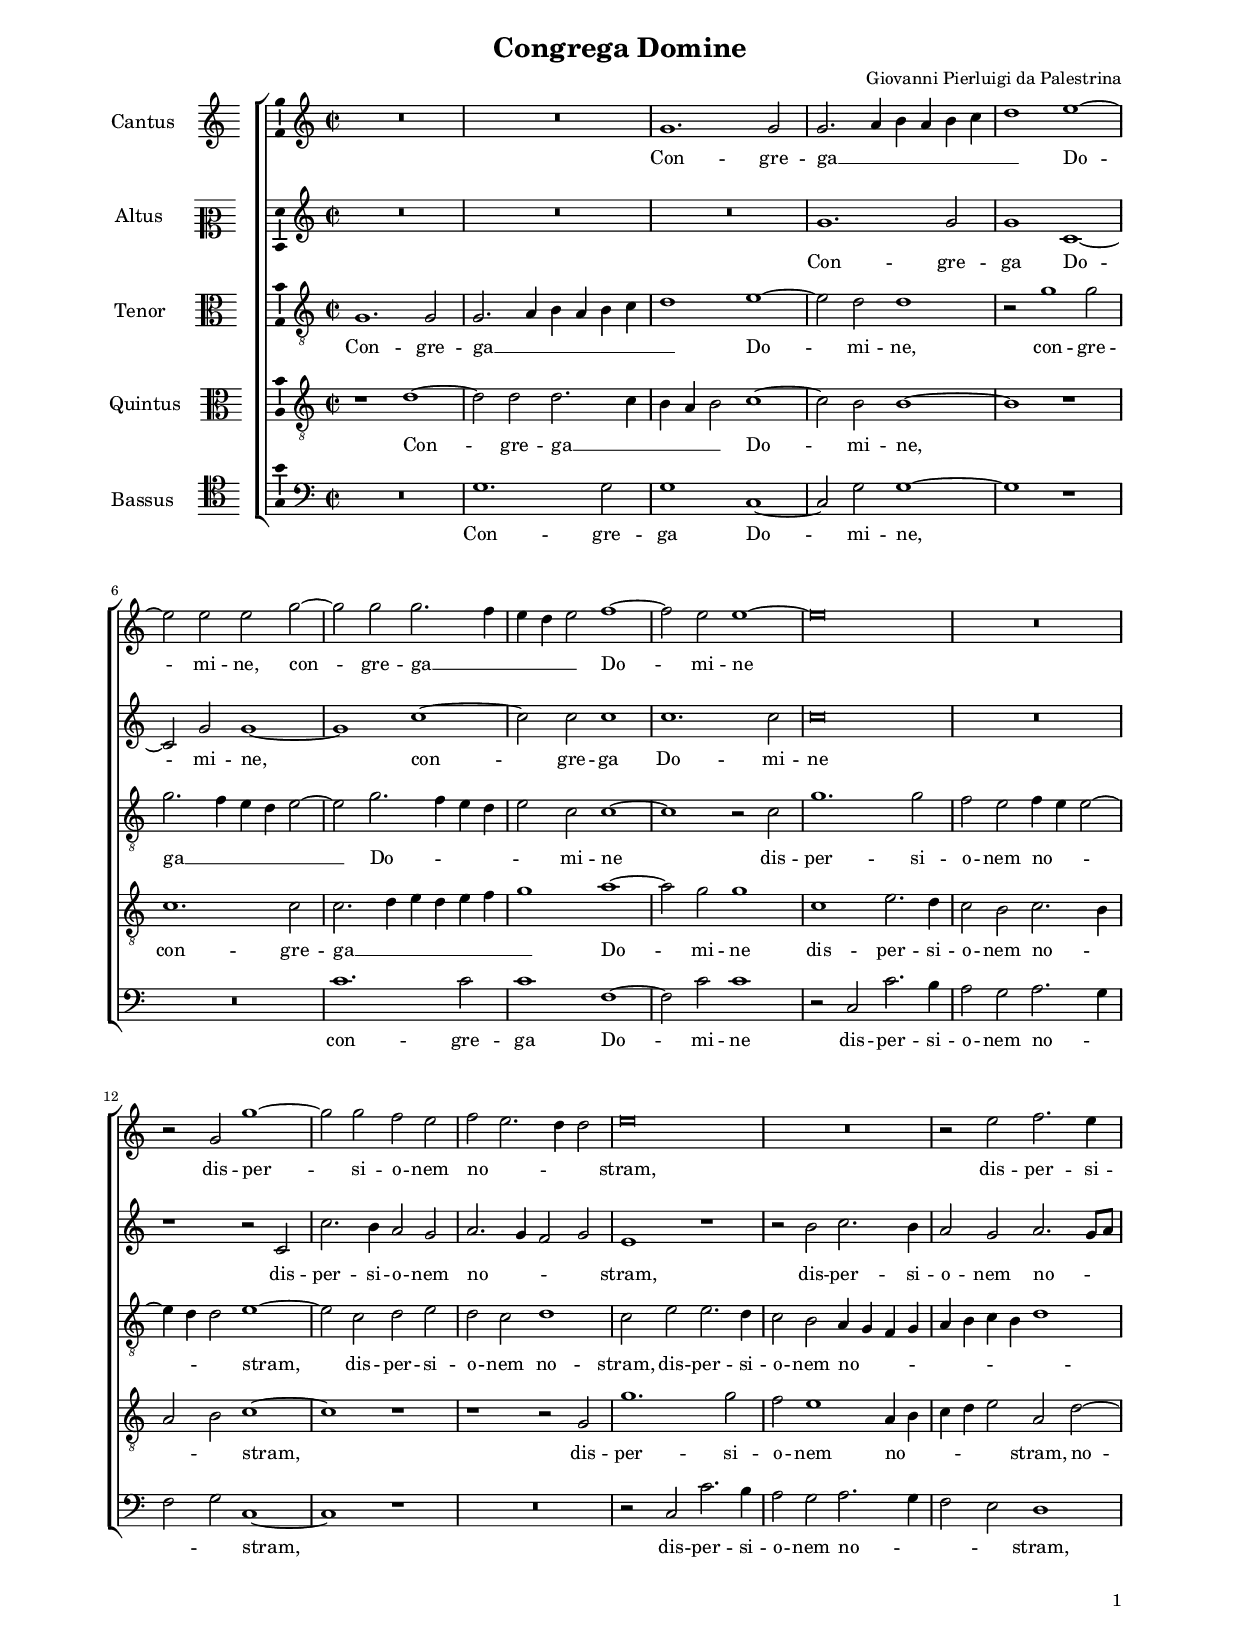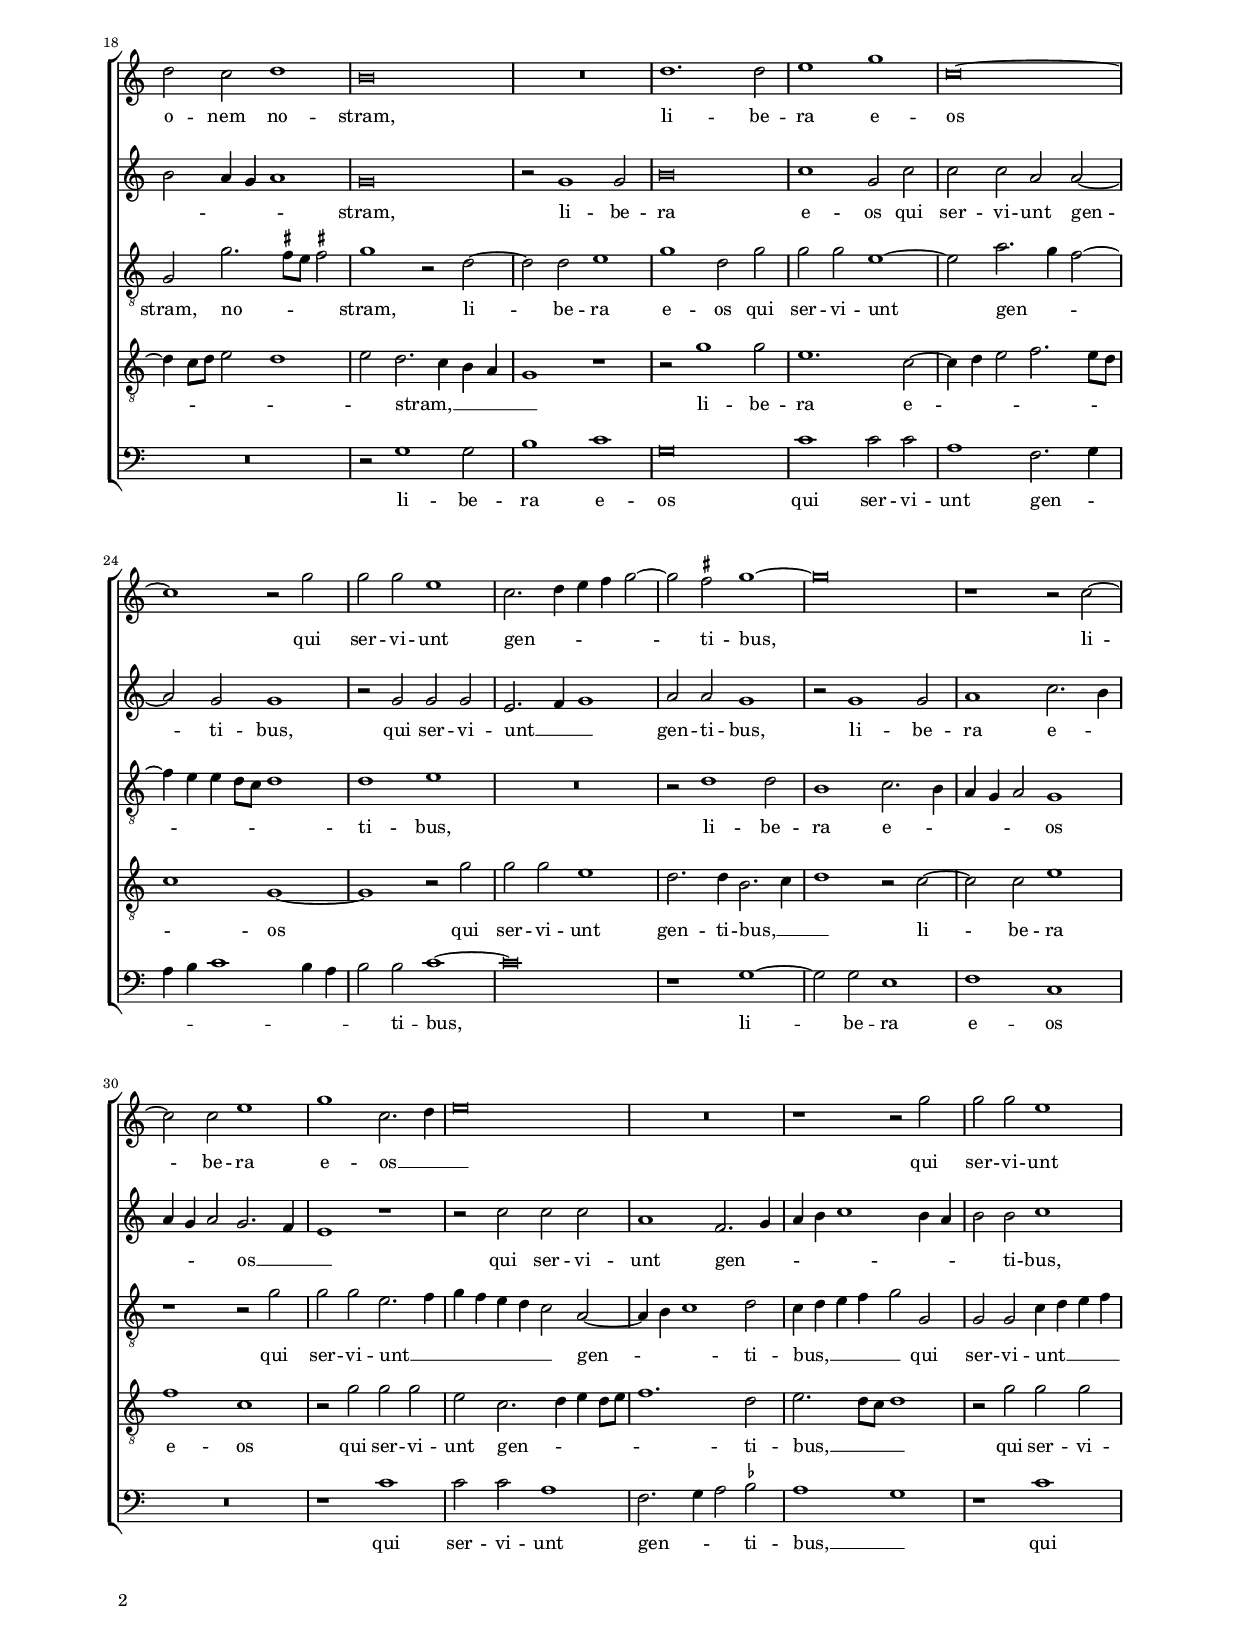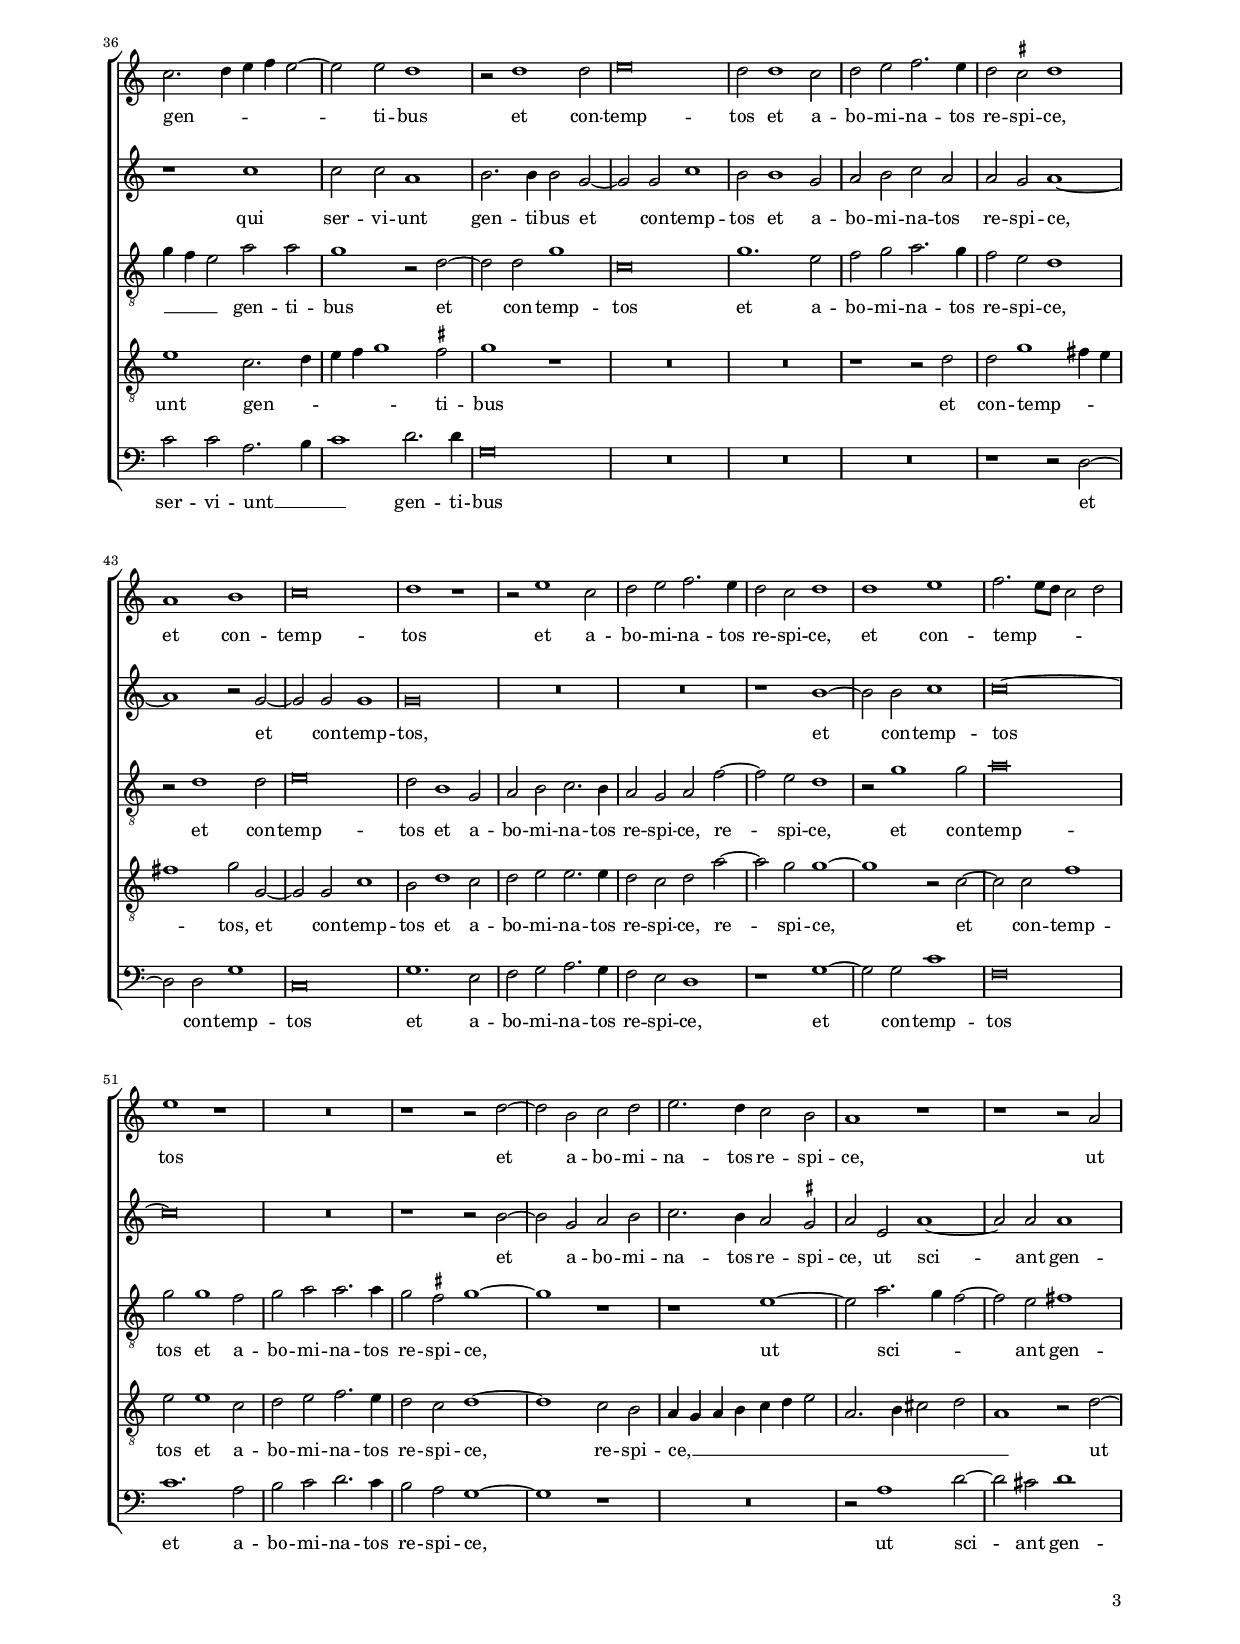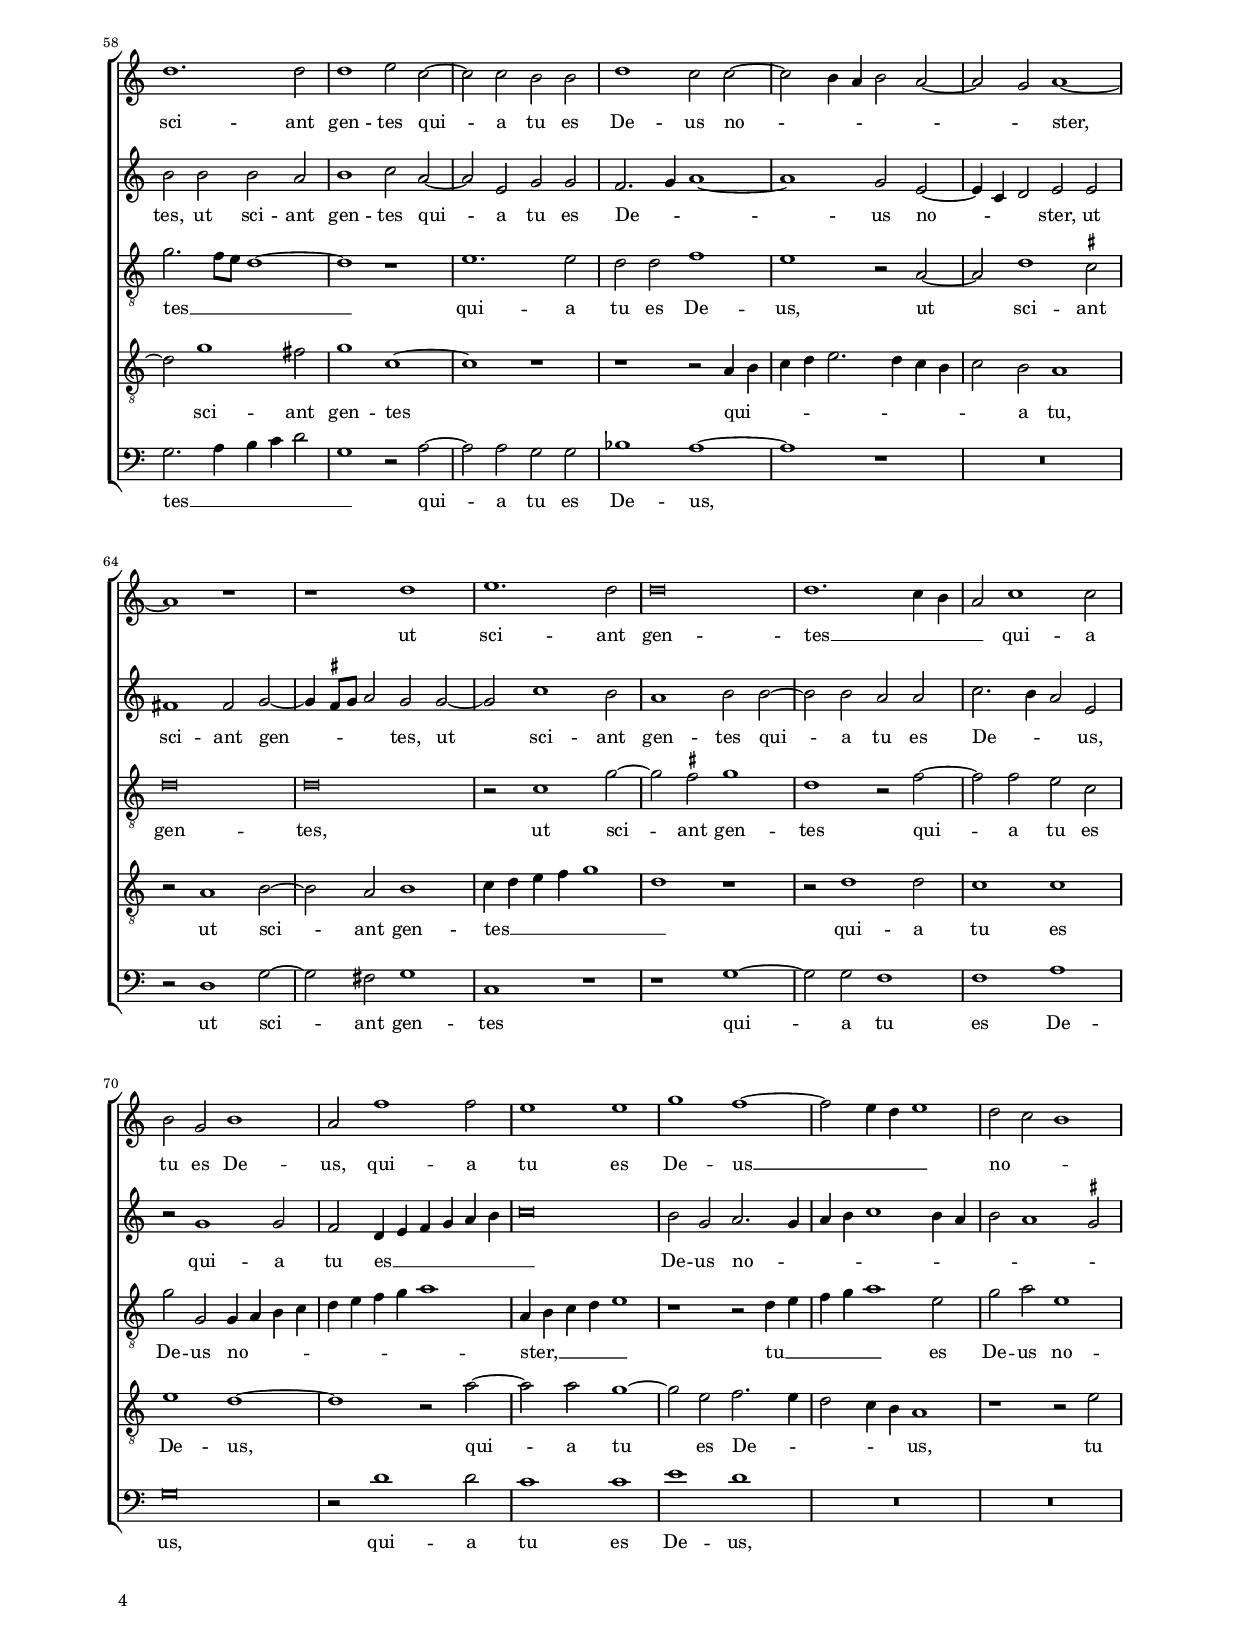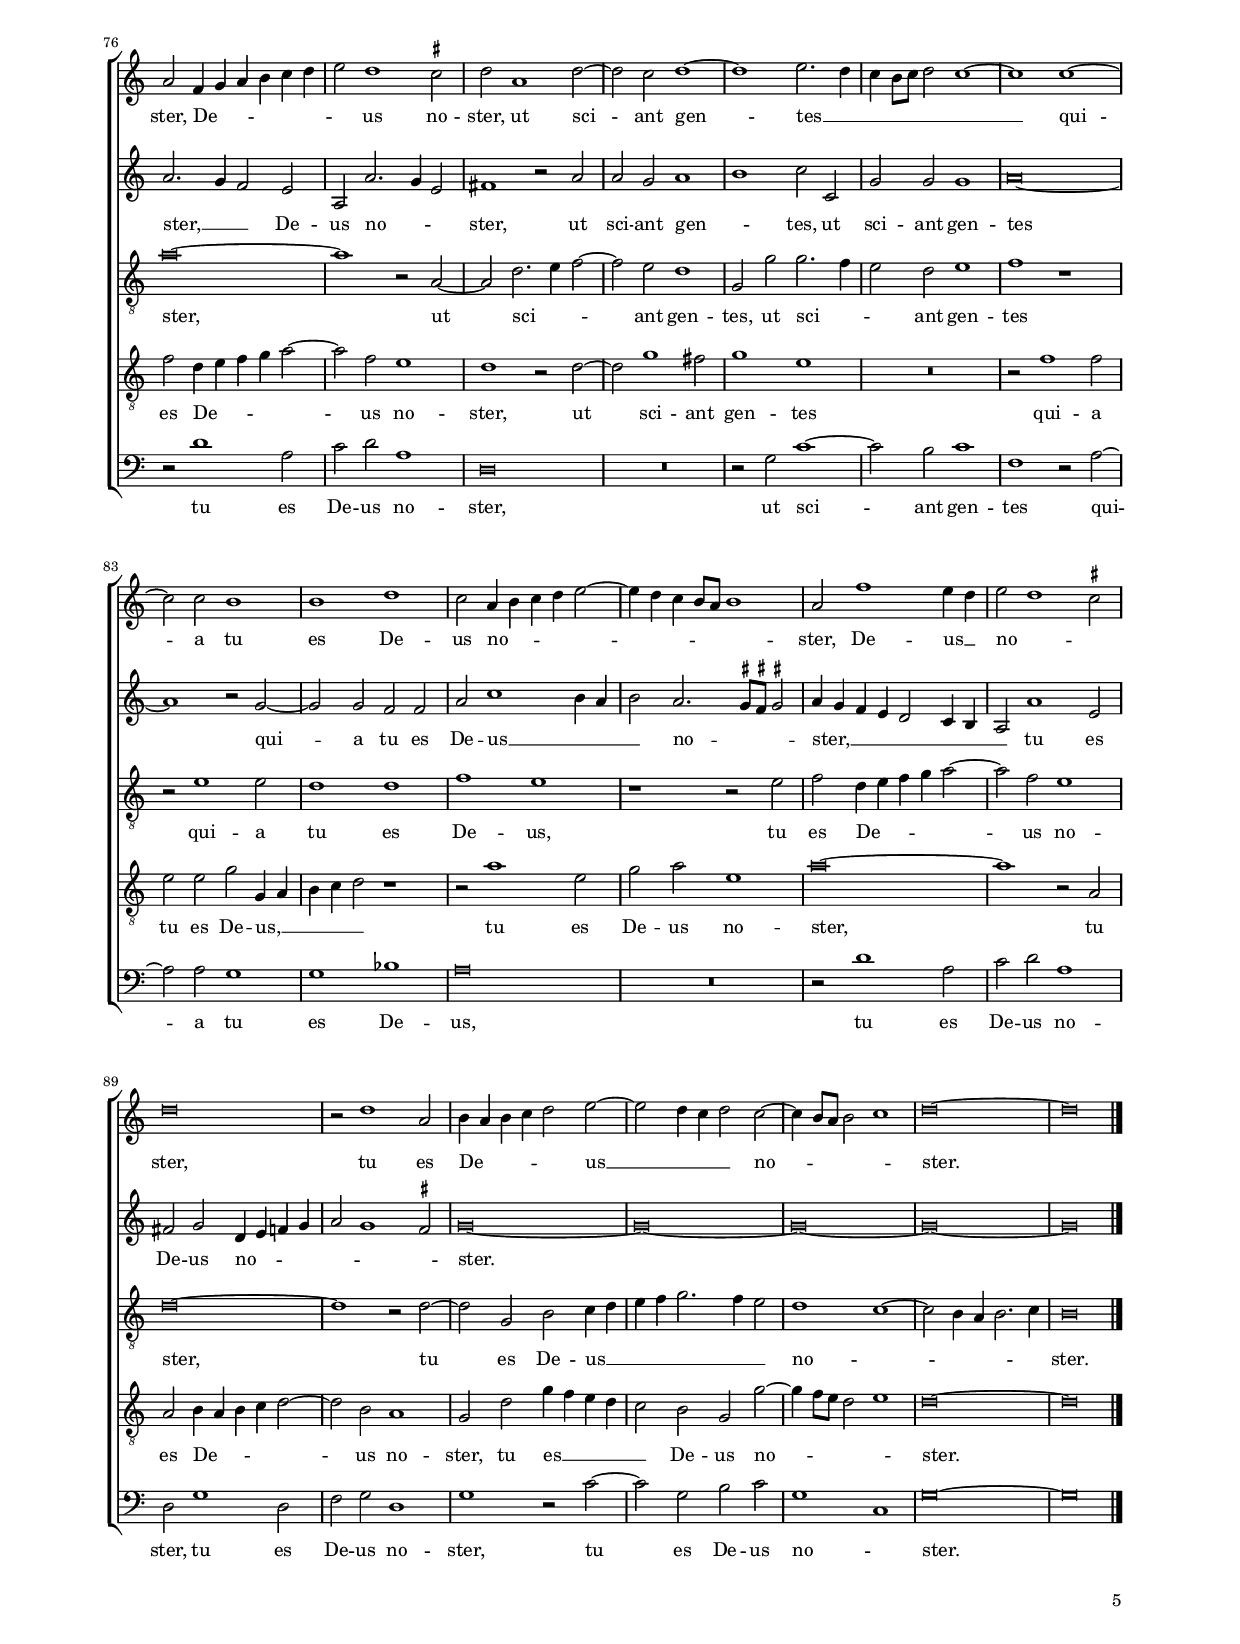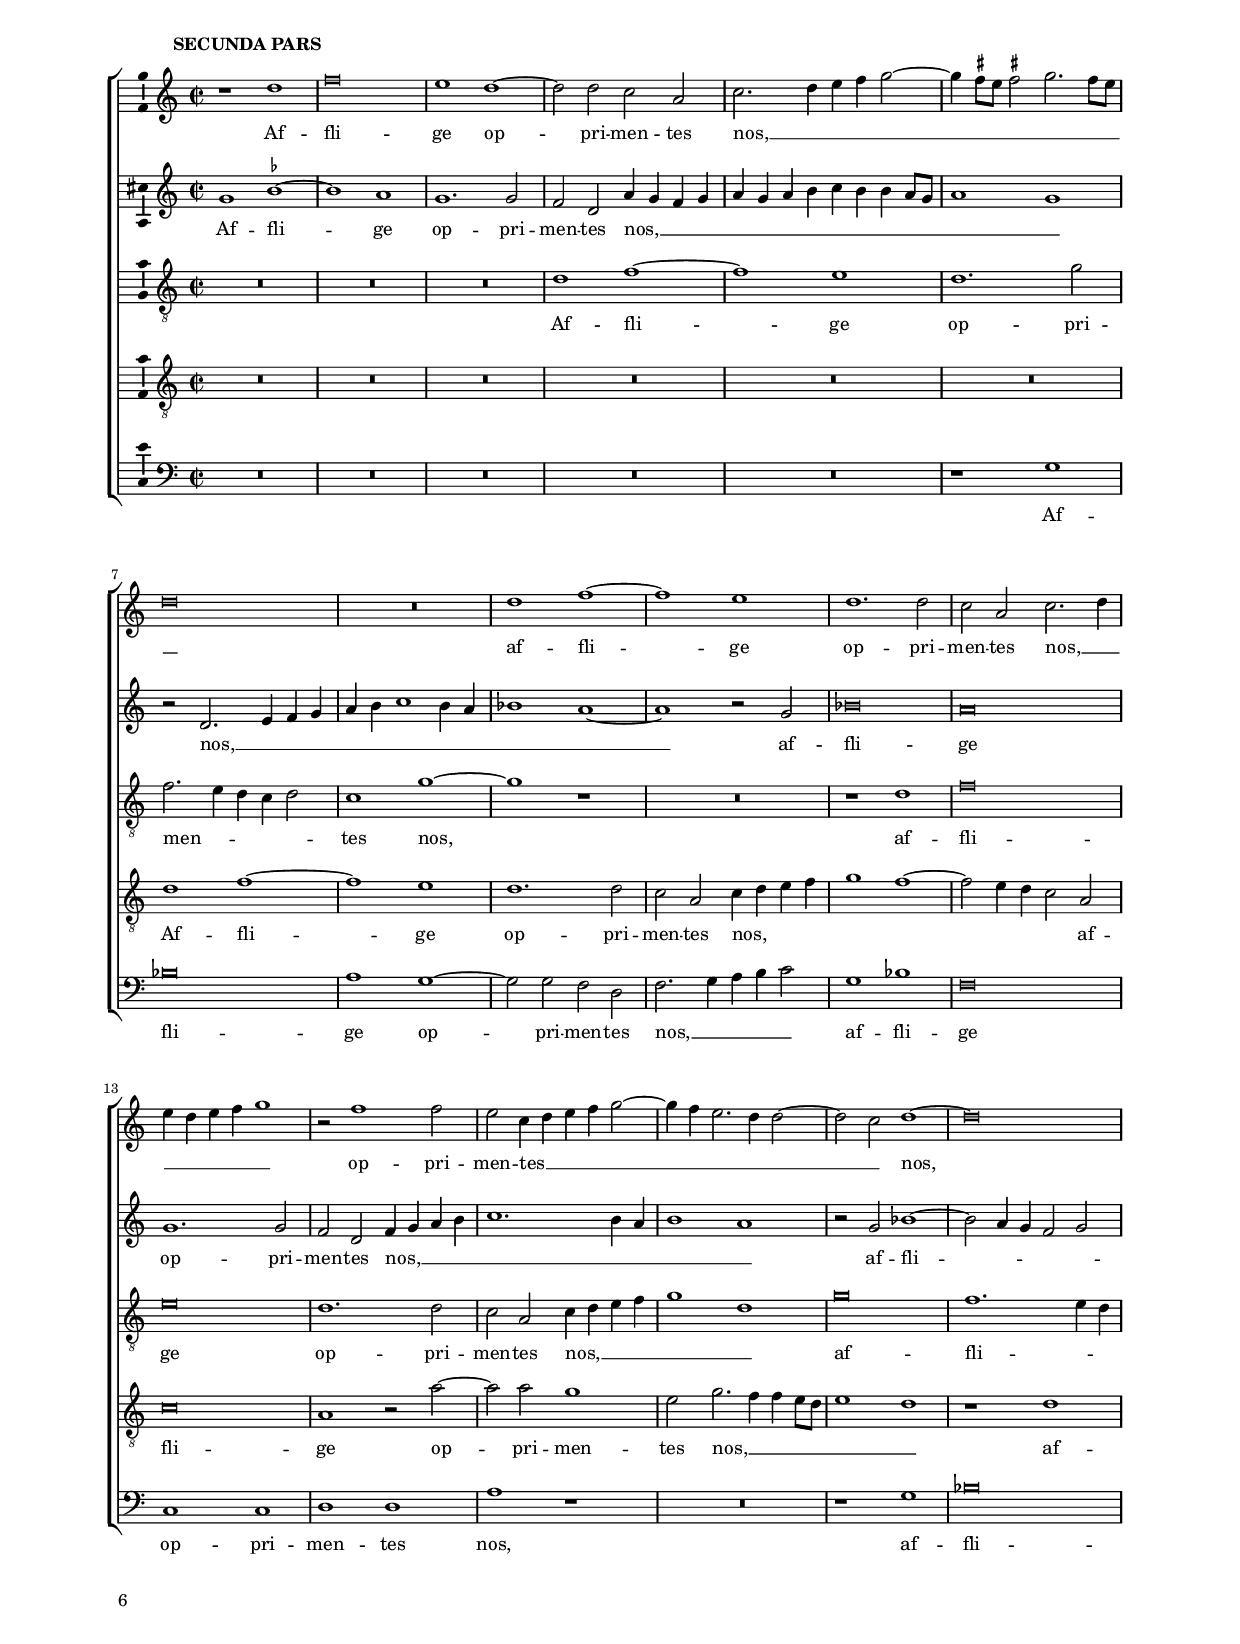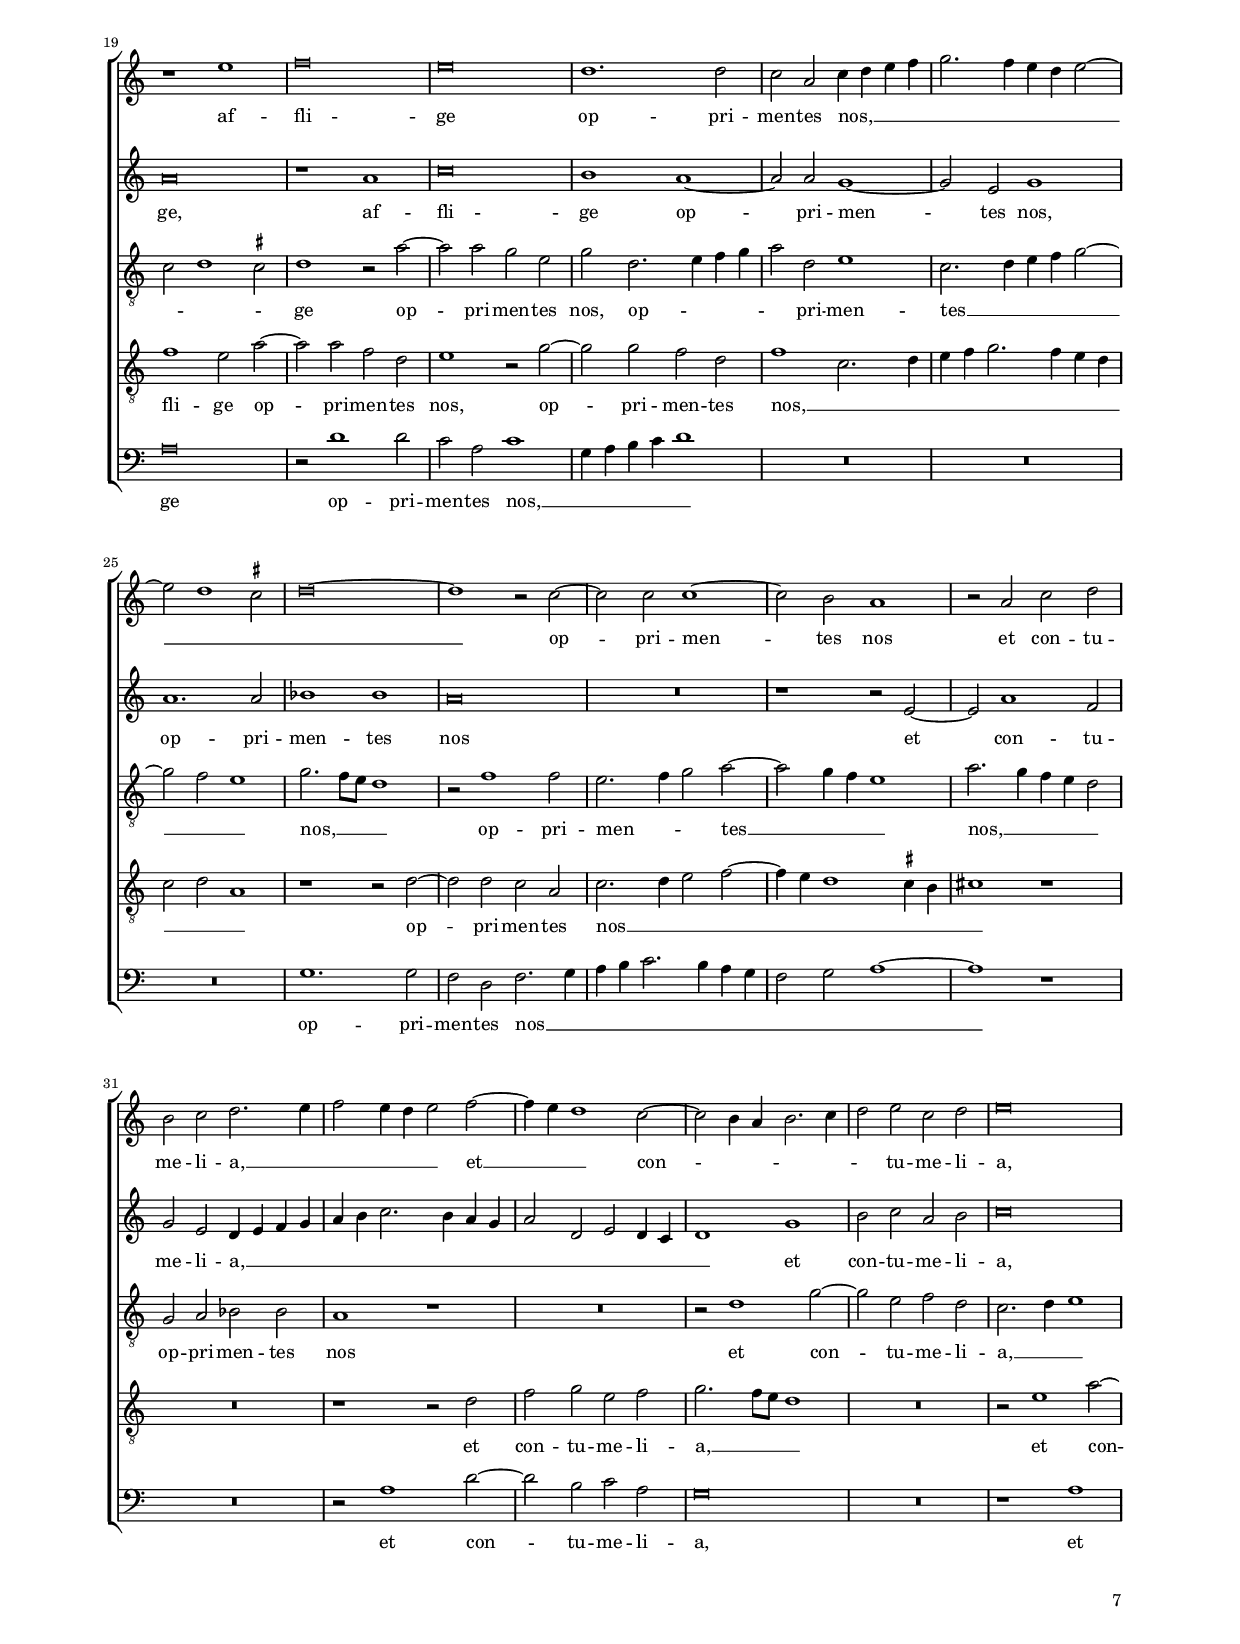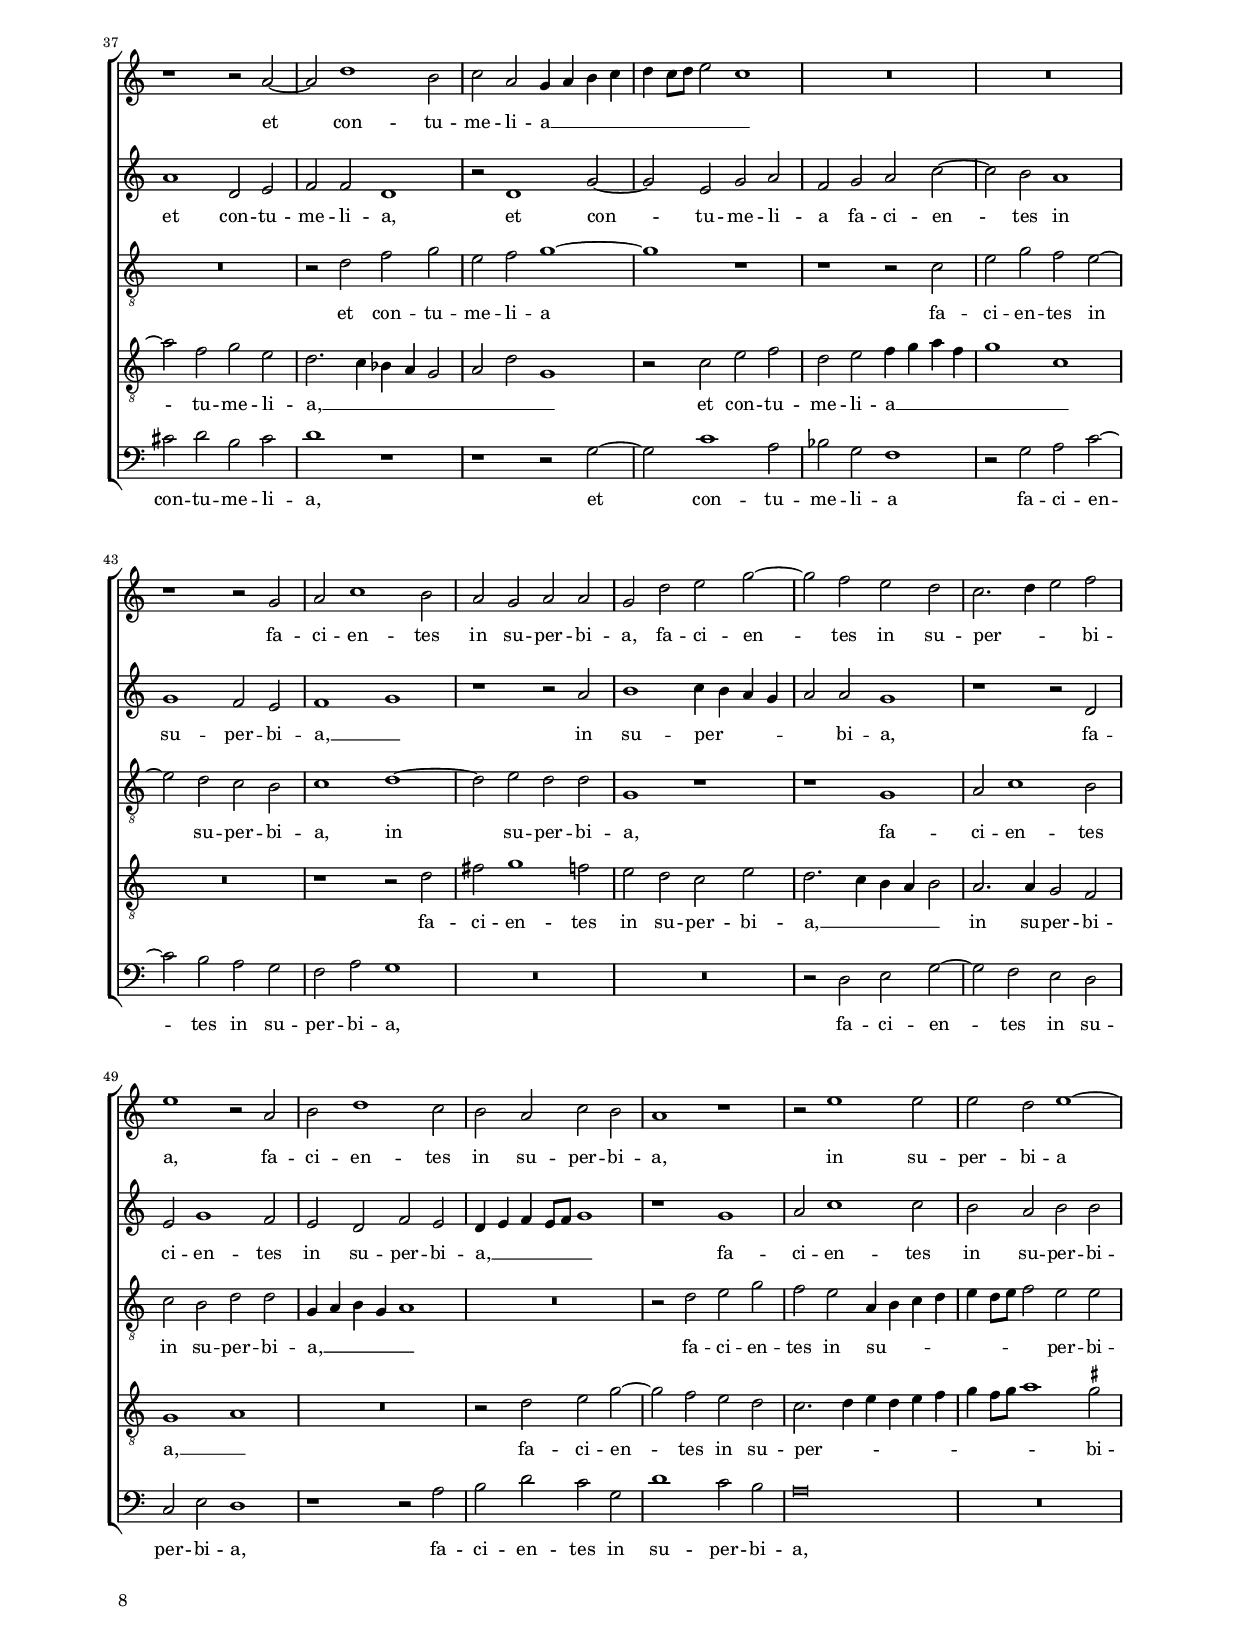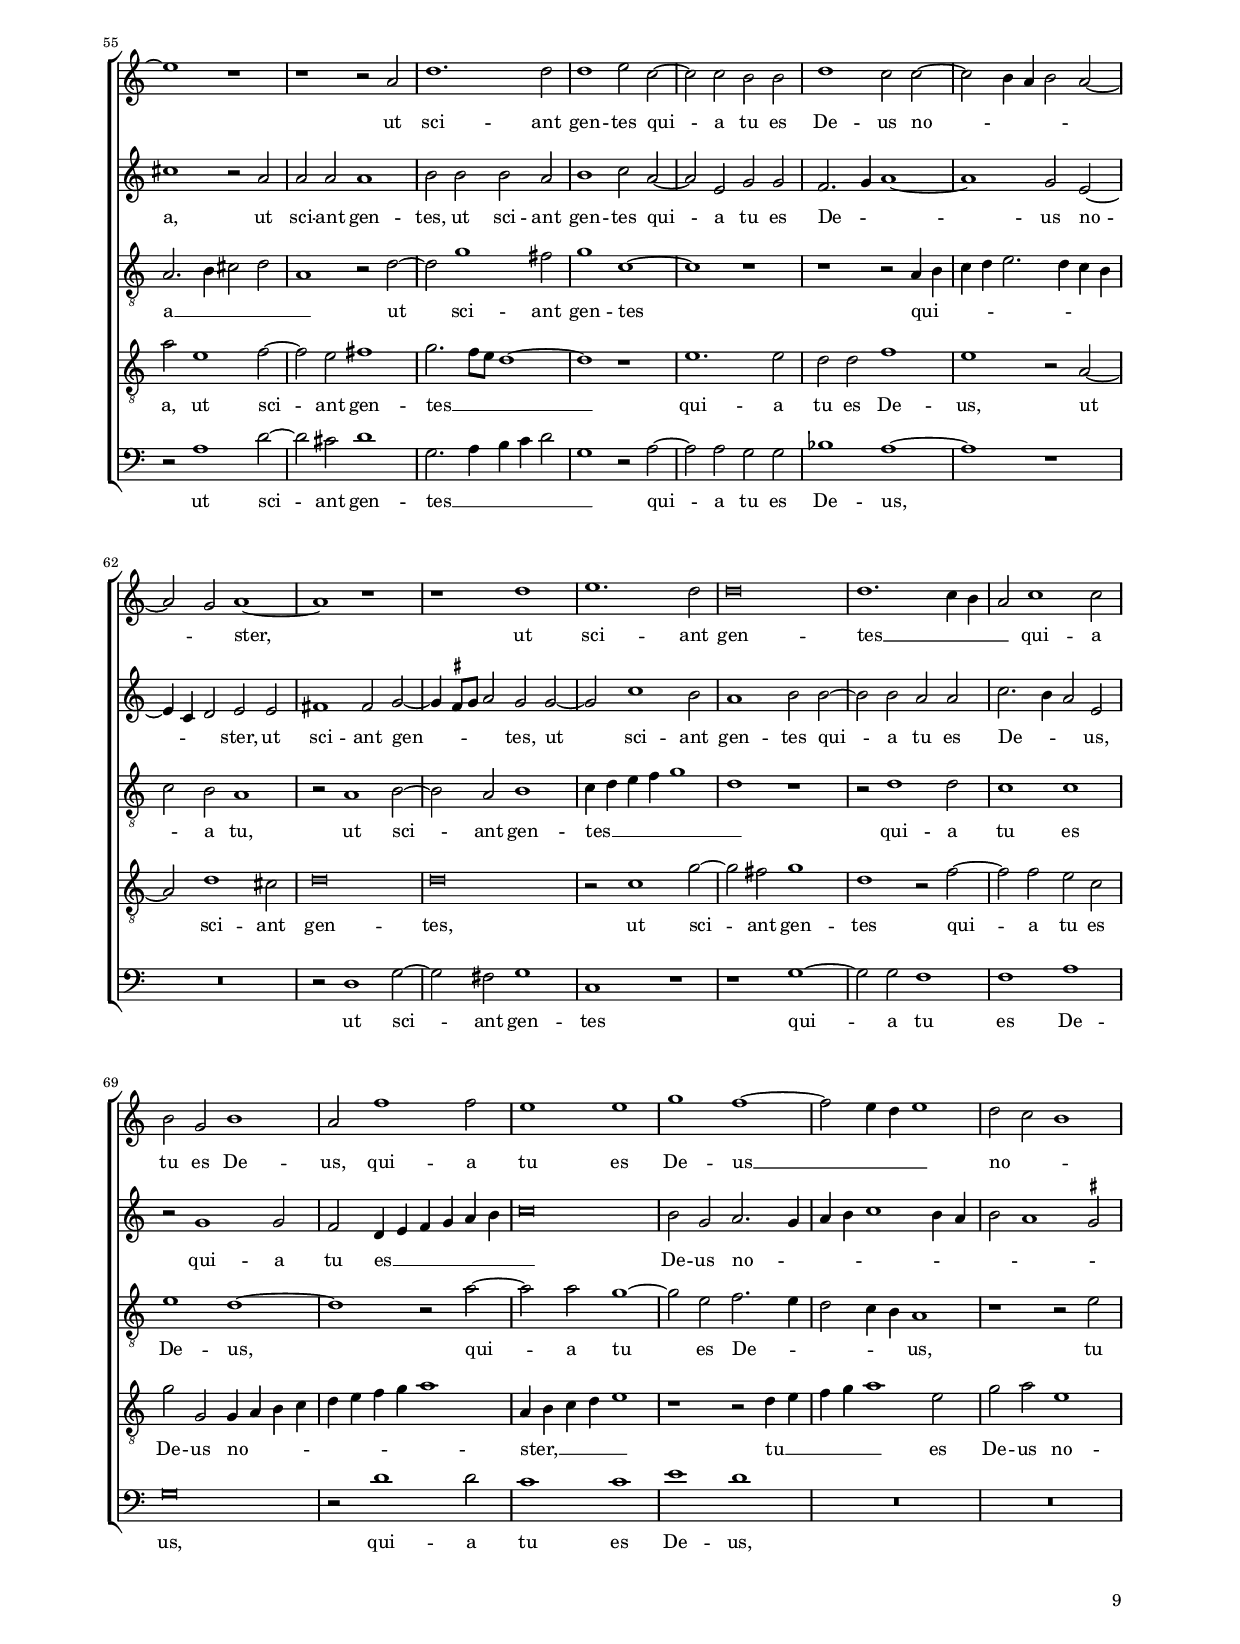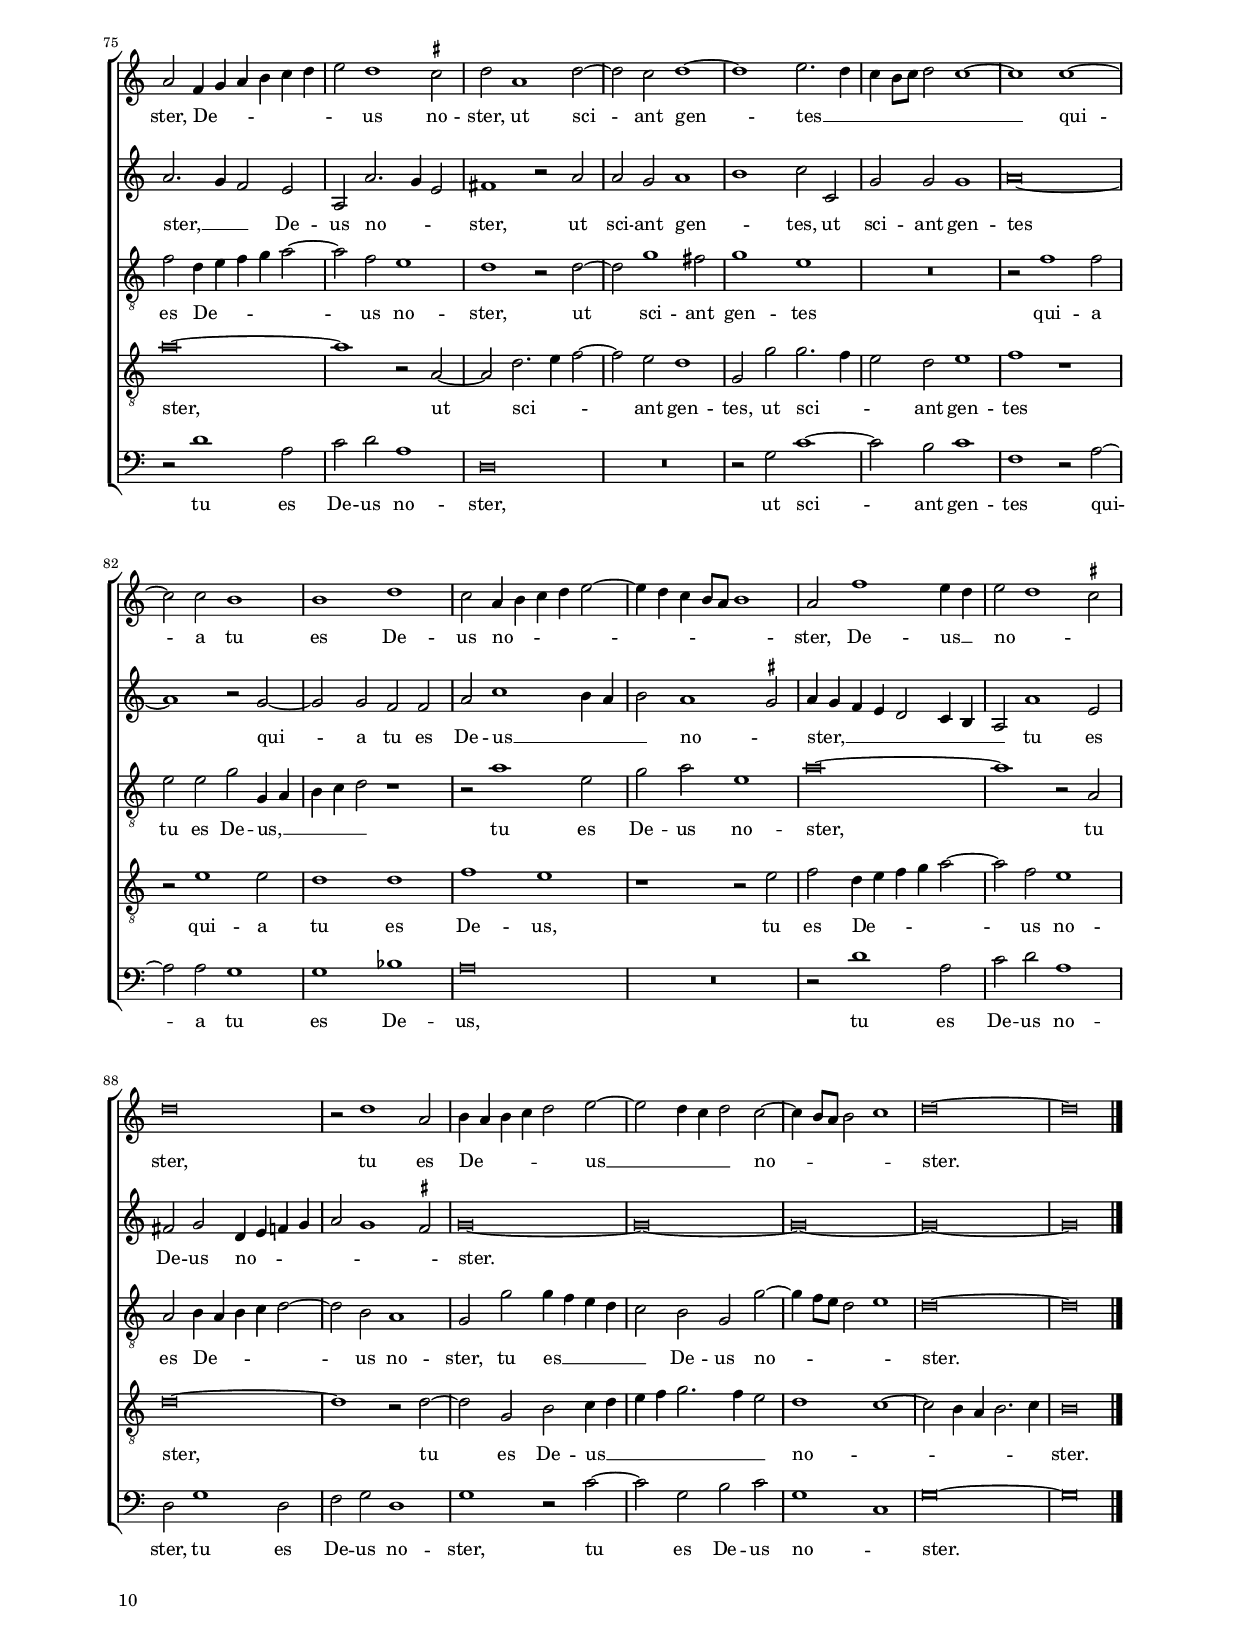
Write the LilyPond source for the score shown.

\header
{
  title="Congrega Domine"
  composer="Giovanni Pierluigi da Palestrina"
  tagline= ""
}

\version "2.24.2"
\language deutsch
#(set-global-staff-size 15)
% #(set-default-paper-size "letter")
#(ly:set-option 'point-and-click #f)

	
	ficta = { \once \set suggestAccidentals = ##t }
	
	forget = #(define-music-function (music) (ly:music?) #{
		\accidentalStyle forget
		$music
		\accidentalStyle default
		#})


\paper
	{
	top-margin = 1.8 \cm
	bottom-margin = 1.2 \cm
	left-margin = 2 \cm
	right-margin = 2 \cm
	ragged-bottom = ##f
	ragged-last-bottom = ##f
	print-page-number = ##f
	score-system-spacing = #'((basic-distance . 16) (minimum-distance . 14) (padding . 5) (strechability . 150))
	system-system-spacing = #'((basic-distance . 16) (minimum-distance . 14) (padding . 5) (strechability . 150))
	oddFooterMarkup=\markup   \fill-line { "" \fromproperty #'page:page-number-string }
	evenFooterMarkup=\markup  \fill-line { \fromproperty #'page:page-number-string "" }
	last-bottom-spacing = #'((basic-distance . 12) (minimum-distance . 7) (padding . 4))
%	systems-per-page = 3
%	page-count = 6
%	min-systems-per-page = 3
	}

global = {
	\key c \major
	\time 2/2 \set Score.measureLength = #(ly:make-moment 2/1)
	\skip 1*2*95 \bar "|."
	}
	

incipitcantus = \markup { \score {
	{
	\set Staff.instrumentName = \markup { \fontsize #1 "Cantus" }
	\key c \major
	\clef violin
	s4 \bar ""
	}
	\layout  {
	raggedright = ##t
	indent = 1.8 \cm
	line-width = 2.5 \cm
	\context { \Staff \remove Time_signature_engraver }
	\override Staff.Clef.Y-extent = #'(0 . 0)
	}} \hspace #1 }
	 
	 
incipitaltus = \markup { \score {
	{
	\set Staff.instrumentName = \markup { \fontsize #1 "Altus" }
	\key c \major
	\clef mezzosoprano
	s4 \bar ""
	}
	\layout  {
	raggedright = ##t
	indent = 1.8 \cm
	line-width = 2.5 \cm
	\context { \Staff \remove Time_signature_engraver }
	\override Staff.Clef.Y-extent = #'(0 . 0)
	}} \hspace #1 }


incipittenor = \markup { \score {
	{
	\set Staff.instrumentName = \markup { \fontsize #1 "Tenor" }
	\key c \major
	\clef alto
	s4 \bar ""
	}
	\layout  {
	raggedright = ##t
	indent = 1.8 \cm
	line-width = 2.5 \cm
	\context { \Staff \remove Time_signature_engraver }
	\override Staff.Clef.Y-extent = #'(0 . 0)
	}} \hspace #1 }
	 
	 
incipitquintus = \markup { \score {
	{
	\set Staff.instrumentName = \markup { \fontsize #1 "Quintus" }
	\key c \major
	\clef alto
	s4 \bar ""
	}
	\layout  {
	raggedright = ##t
	indent = 1.8 \cm
	line-width = 2.5 \cm
	\context { \Staff \remove Time_signature_engraver }
	\override Staff.Clef.Y-extent = #'(0 . 0)
	}} \hspace #1 }
	 
	 
incipitbassus = \markup { \score {
	{
	\set Staff.instrumentName = \markup { \fontsize #1 "Bassus" }
	\key c \major
	\clef tenor
	s4 \bar ""
	}
	\layout  {
	raggedright = ##t
	indent = 1.8 \cm
	line-width = 2.5 \cm
	\context { \Staff \remove Time_signature_engraver }
	\override Staff.Clef.Y-extent = #'(0 . 0)
	}} \hspace #1 }


cantus =  \relative c''
	{
	R\breve
	R\breve
	g1. g2
	g2. a4 h a h c
%5
	d1 e~ |
	e2 e e g~
	g2 g g2. f4
	e4 d e2 f1~
	f2 e e1~
%10
	e\breve |
	R\breve
	r2 g, g'1~
	g2 g f e
	f2 e2. d4 d2
%15
	e\breve |
	R\breve
	r2 e f2. e4
	d2 c d1
	h\breve
%20
	R\breve |
	d1. d2
	e1 g
	c,\breve~
	c1 r2 g'
%25
	g2 g e1 |
	c2. d4 e f g2~
	g2 \ficta fis g1~
	g\breve
	r1 r2 c,~
%30
	c2 c e1 |
	g1 c,2. d4
	e\breve
	R\breve
	r1 r2 g
%35
	g2 g e1 |
	c2. d4 e f e2~
	e2 e d1
	r2 d1 d2
	e\breve
%40
	d2 d1 c2 |
	d2 e f2. e4
	d2 \ficta cis d1
	a1 h
	c\breve
%45
	d1 r |
	r2 e1 c2
	d2 e f2. e4
	d2 c d1
	d1 e
%50
	f2. e8 d c2 d |
	e1 r
	R\breve
	r1 r2 d~
	d2 h c d
%55
	e2. d4 c2 h |
	a1 r
	r1 r2 a
	d1. d2
	d1 e2 c~
%60
	c2 c h h |
	d1 c2 c~
	c2 h4 a h2 a~
	a2 g a1~
	a1 r
%65
	r1 d |
	e1. d2
	d\breve
	d1. c4 h
	a2 c1 c2
%70
	h2 g h1 |
	a2 f'1 f2
	e1 e
	g1 f~
	f2 e4 d e1
%75
	d2 c h1 |
	a2 f4 g a h c d
	e2 d1 \ficta cis2
	d2 a1 d2~
	d2 c d1~
%80
	d1 e2. d4 |
	c4 h8 c d2 c1~
	c1 c~
	c2 c h1
	h1 d
%85
	c2 a4 h c d e2~ |
	e4 d c h8 a h1
	a2 f'1 e4 d
	e2 d1 \ficta cis2
	d\breve
%90
	r2 d1 a2 |
	h4 a h c d2 e~
	e2 d4 c d2 c~
	c4 h8 a h2 c1
	d\breve~
%95
	d\breve |
	}


altus =  \relative c'
	{
	R\breve
	R\breve
	R\breve
	g'1. g2
%5
	g1 c,~ |
	c2 g' g1~
	g1 c~
	c2 c c1
	c1. c2
%10
	c\breve |
	R\breve
	r1 r2 c,
	c'2. h4 a2 g
	a2. g4 f2 g
%15
	e1 r |
	r2 h' c2. h4
	a2 g a2. g8 a
	h2 a4 g a1
	g\breve
%20
	r2 g1 g2 |
	h\breve
	c1 g2 c
	c2 c a a~
	a2 g g1
%25
	r2 g g g |
	e2. f4 g1
	a2 a g1
	r2 g1 g2
	a1 c2. h4
%30
	a4 g a2 g2. f4 |
	e1 r
	r2 c' c c
	a1 f2. g4
	a4 h c1 h4 a
%35
	h2 h c1 |
	r1 c
	c2 c a1
	h2. h4 h2 g~
	g2 g c1
%40
	h2 h1 g2 |
	a2 h c a
	a2 g a1~
	a1 r2 g~
	g2 g g1
%45
	g\breve |
	R\breve
	R\breve
	r1 h~
	h2 h c1
%50
	c\breve~ |
	c\breve
	R\breve
	r1 r2 h~
	h2 g a h
%55
	c2. h4 a2 \ficta gis |
	a2 e a1~
	a2 a a1
	h2 h h a
	h1 c2 a~ 
%60
	a2 e g g |
	f2. g4 a1~
	a1 g2 e~
	e4 c d2 e e
	fis1 fis2 g~
%65
	g4 \ficta fis8 g a2 g g~ |
	g2 c1 h2
	a1 h2 h~
	h2 h a a
	c2. h4 a2 e
%70
	r2 g1 g2 |
	f2 d4 e f g a h
	c\breve
	h2 g a2. g4
	a4 h c1 h4 a
%75
	h2 a1 \ficta gis2 |
	a2. g4 f2 e
	a,2 a'2. g4 e2
	fis1 r2 a
	a2 g a1
%80
	h1 c2 c, |
	g'2 g g1
	a\breve~
	a1 r2 g~
	g2 g f f
%85
	a2 c1 h4 a |
	h2 a2. \ficta gis8 \ficta fis \ficta gis!2
	a4 g f e d2 c4 h
	a2 a'1 e2
	fis2 g d4 e f g
%90
	a2 g1 \ficta fis2 |
	g\breve~
	g\breve~
	g\breve~
	g\breve~
%95
	g\breve |	
	}


tenor =  \relative c'
	{
	g1. g2
	g2. a4 h a h c
	d1 e~
	e2 d d1
%5
	r2 g1 g2 |
	g2. f4 e d e2~
	e2 g2. f4 e d
	e2 c c1~
	c1 r2 c
%10
	g'1. g2 |
	f2 e f4 e e2~
	e4 d d2 e1~ 
	e2 c d e
	d2 c d1
%15
	c2 e e2. d4 |
	c2 h a4 g f g
	a4 h c h d1
	g,2 g'2. \ficta fis8 e \ficta fis!2
	g1 r2 d~
%20
	d2 d e1 |
	g1 d2 g
	g2 g e1~
	e2 a2. g4 f2~
	f4 e e d8 c d1
%25
	d1 e |
	R\breve
	r2 d1 d2
	h1 c2. h4
	a4 g a2 g1
%30
	r1 r2 g' |
	g2 g e2. f4
	g4 f e d c2 a~
	a4 h c1 d2
	c4 d e f g2 g,
%35
	g2 g c4 d e f |
	g4 f e2 a a
	g1 r2 d~
	d2 d g1
	c,\breve
%40
	g'1. e2 |
	f2 g a2. g4
	f2 e d1
	r2 d1 d2
	e\breve
%45
	d2 h1 g2 |
	a2 h c2. h4
	a2 g a f'~
	f2 e d1
	r2 g1 g2
%50
	a\breve |
	g2 g1 f2
	g2 a a2. a4
	g2 \ficta fis g1~
	g1 r
%55
	r1 e~ |
	e2 a2. g4 f2~
	f2 e fis1
	g2. f8 e d1~
	d1 r
%60
	e1. e2 |
	d2 d f1
	e1 r2 a,~
	a2 d1 \ficta cis2
	d\breve
%65
	d\breve |
	r2 c1 g'2~
	g2 \ficta fis g1
	d1 r2 f~
	f2 f e c
%70
	g'2 g, g4 a h c |
	d4 e f g a1
	a,4 h c d e1
	r1 r2 d4 e
	f4 g a1 e2
%75
	g2 a e1 |
	a\breve~
	a1 r2 a,~
	a2 d2. e4 f2~
	f2 e d1
%80
	g,2 g' g2. f4 |
	e2 d e1
	f1 r
	r2 e1 e2
	d1 d
%85
	f1 e |
	r1 r2 e
	f2 d4 e f g a2~
	a2 f e1
	d\breve~
%90
	d1 r2 d~ |
	d2 g, h c4 d
	e4 f g2. f4 e2
	d1 c~
	c2 h4 a h2. c4
%95
	h\breve |	
	}


quintus  =  \relative c'
	{
	r1 d~
	d2 d d2. c4
	h4 a h2 c1~
	c2 h h1~
%5
	h1 r |
	c1. c2
	c2. d4 e d e f
	g1 a~
	a2 g g1
%10
	c,1 e2. d4 |
	c2 h c2. h4
	a2 h c1~ 
	c1 r
	r1 r2 g
%15
	g'1. g2 |
	f2 e1 a,4 h
	c4 d e2 a, d~
	d4 c8 d e2 d1
	e2 d2. c4 h a
%20
	g1 r |
	r2 g'1 g2
	e1. c2~
	c4 d e2 f2. e8 d
	c1 g~
%25
	g1 r2 g' |
	g2 g e1
	d2. d4 h2. c4
	d1 r2 c~
	c2 c e1
%30
	f1 c |
	r2 g' g g
	e2 c2. d4 e d8 e
	f1. d2
	e2. d8 c d1
%35
	r2 g g g |
	e1 c2. d4
	e4 f g1 \ficta fis2
	g1 r
	R\breve
%40
	R\breve |
	r1 r2 d
	d2 g1 fis4 e
	fis1 g2 g,~
	g2 g c1
%45
	h2 d1 c2 |
	d2 e e2. e4
	d2 c d a'~
	a2 g g1~
	g1 r2 c,~
%50
	c2 c f1 |
	e2 e1 c2
	d2 e f2. e4
	d2 c d1~
	d1 c2 h
%55
	a4 g a h c d e2 |
	a,2. h4 cis2 d
	a1 r2 d~
	d2 g1 fis2
	g1 c,~
%60
	c1 r |
	r1 r2 a4 h
	c4 d e2. d4 c h
	c2 h a1
	r2 a1 h2~
%65
	h2 a h1 |
	c4 d e f g1
	d1 r
	r2 d1 d2
	c1 c
%70
	e1 d~ |
	d1 r2 a'~
	a2 a g1~
	g2 e f2. e4
	d2 c4 h a1
%75
	r1 r2 e' |
	f2 d4 e f g a2~
	a2 f e1
	d1 r2 d~
	d2 g1 fis2
%80
	g1 e |
	R\breve
	r2 f1 f2
	e2 e g g,4 a
	h4 c d2 r1
%85
	r2 a'1 e2 |
	g2 a e1
	a\breve~
	a1 r2 a,
	a2 h4 a h c d2~
%90
	d2 h a1 |
	g2 d' g4 f e d
	c2 h g g'~
	g4 f8 e d2 e1
	d\breve~
%95
	d\breve |
	}


bassus  =  \relative c
	{
	R\breve
	g'1. g2
	g1 c,~
	c2 g' g1~
%5
	g1 r |
	R\breve
	c1. c2
	c1 f,~
	f2 c' c1
%10
	r2 c, c'2. h4 |
	a2 g a2. g4
	f2 g c,1~
	c1 r
	R\breve
%15
	r2 c c'2. h4 |
	a2 g a2. g4
	f2 e d1
	R\breve
	r2 g1 g2
%20
	h1 c |
	g\breve
	c1 c2 c
	a1 f2. g4
	a4 h c1 h4 a
%25
	h2 h c1~ |
	c\breve
	r1 g~
	g2 g e1
	f1 c
%30
	R\breve |
	r1 c'
	c2 c a1
	f2. g4 a2 \ficta b
	a1 g
%35
	r1 c |
	c2 c a2. h4
	c1 d2. d4
	g,\breve
	R\breve
%40
	R\breve |
	R\breve
	r1 r2 d~
	d2 d g1
	c,\breve
%45
	g'1. e2 |
	f2 g a2. g4
	f2 e d1
	r1 g~
	g2 g c1
%50
	f,\breve |
	c'1. a2
	h2 c d2. c4
	h2 a g1~
	g1 r
%55
	R\breve |
	r2 a1 d2~
	d2 cis d1
	g,2. a4 h c d2
	g,1 r2 a~
%60
	a2 a g g |
	b1 a~
	a1 r
	R\breve
	r2 d,1 g2~
%65
	g2 fis g1 |
	c,1 r
	r1 g'~
	g2 g f1
	f1 a
%70
	g\breve |
	r2 d'1 d2
	c1 c
	e1 d
	R\breve
%75
	R\breve |
	r2 d1 a2
	c2 d a1
	d,\breve
	R\breve
%80
	r2 g c1~ |
	c2 h c1
	f,1 r2 a~
	a2 a g1
	g1 b
%85
	a\breve |
	R\breve
	r2 d1 a2
	c2 d a1
	d,2 g1 d2
%90
	f2 g d1 |
	g1 r2 c~
	c2 g h c
	g1 c,
	g'\breve~
%95
	g\breve |	
	}


lyricscantus = \lyricmode {
	Con -- gre -- ga __ _ _ _ _ _ _ Do -- mi -- ne,
	con -- gre -- ga __ _ _ _ _ Do -- mi -- ne
	dis -- per -- si -- o -- nem no -- _ _ _ stram,
	dis -- per -- si -- o -- nem no -- stram,
	li -- be -- ra e -- os qui ser -- vi -- unt gen -- _ _ _ _ ti -- bus,
	li -- be -- ra e -- os __ _ _ qui ser -- vi -- unt gen -- _ _ _ _ ti -- bus
	et con -- temp -- tos et a -- bo -- mi -- na -- tos re -- spi -- ce,
	et con -- temp -- tos et a -- bo -- mi -- na -- tos re -- spi -- ce,
	et con -- temp -- _ _ _ _ tos et a -- bo -- mi -- na -- tos re -- spi -- ce,
	ut sci -- ant gen -- tes qui -- a tu es De -- us no -- _ _ _ _ _ ster,
	ut sci -- ant gen -- tes __ _ _ _ qui -- a tu es De -- us,
	qui -- a tu es De -- us __ _ _ _ no -- _ _ ster,
	De -- _ _ _ _ _ _ us no -- ster,
	ut sci -- ant gen -- tes __ _ _ _ _ _ _ qui -- a tu es De -- us no -- _ _ _ _ _ _ _ _ _ ster,
	De -- us __ _ no -- _ _ ster,
	tu es De -- _ _ _ _ us __ _ _ _ no -- _ _ _ _ ster.
	}


lyricsaltus = \lyricmode {
	Con -- gre -- ga Do -- mi -- ne,
	con -- gre -- ga Do -- mi -- ne
	dis -- per -- si -- o -- nem no -- _ _ _ stram,
	dis -- per -- si -- o -- nem no -- _ _ _ _ _ _ stram,
	li -- be -- ra e -- os qui ser -- vi -- unt gen -- ti -- bus,
	qui ser -- vi -- unt __ _ _ gen -- ti -- bus,
	li -- be -- ra e -- _ _ _ _ os __ _ _ qui ser -- vi -- unt gen -- _ _ _ _ _ _ _ ti -- bus,
	qui ser -- vi -- unt gen -- ti -- bus
	et con -- temp -- tos et a -- bo -- mi -- na -- tos re -- spi -- ce,
	et con -- temp -- tos,
	et con -- temp -- tos et a -- bo -- mi -- na -- tos re -- spi -- ce,
	ut sci -- ant gen -- tes,
	ut sci -- ant gen -- tes qui -- a tu es De -- _ _ us no -- _ _ ster,
	ut sci -- ant gen -- _ _ _ tes,
	ut sci -- ant gen -- tes qui -- a tu es De -- _ _ us,
	qui -- a tu es __ _ _ _ _ _ _ De -- us no -- _ _ _ _ _ _ _ _ _ ster, __ _ _ 
	De -- us no -- _ _ ster,
	ut sci -- ant gen -- _ tes,
	ut sci -- ant gen -- tes qui -- a tu es De -- us __ _ _ _ no -- _ _ _ ster, __ _ _ _ _ _ _ _
	tu es De -- us no -- _ _ _ _ _ _ ster.
	}


lyricstenor = \lyricmode {
	Con -- gre -- ga __ _ _ _ _ _ _ Do -- mi -- ne,
	con -- gre -- ga __ _ _ _ _ Do -- _ _ _ _ mi -- ne
	dis -- per -- si -- o -- nem no -- _ _ _ _ stram,
	dis -- per -- si -- o -- nem no -- stram,
	dis -- per -- si -- o -- nem no -- _ _ _ _ _ _ _ _ stram,
	no -- _ _ _ stram,
	li -- be -- ra e -- os qui ser -- vi -- unt gen -- _ _ _ _ _ _ _ ti -- bus,
	li -- be -- ra e -- _ _ _ _ os qui ser -- vi -- unt __ _ _ _ _ _ _ gen -- _ _ ti -- bus, __ _ _ _ _
	qui ser -- vi -- unt __ _ _ _ _ _ _ gen -- ti -- bus
	et con -- temp -- tos et a -- bo -- mi -- na -- tos re -- spi -- ce,
	et con -- temp -- tos et a -- bo -- mi -- na -- tos re -- spi -- ce,
	re -- spi -- ce,
	et con -- temp -- tos et a -- bo -- mi -- na -- tos re -- spi -- ce,
	ut sci -- _ _ ant gen -- tes __ _ _ _ qui -- a tu es De -- us,
	ut sci -- ant gen -- tes,
	ut sci -- ant gen -- tes qui -- a tu es De -- us no -- _ _ _ _ _ _ _ _ ster, __ _ _ _ _
	tu __ _ _ _ _ es De -- us no -- ster,
	ut sci -- _ _ ant gen -- tes,
	ut sci -- _ _ ant gen -- tes qui -- a tu es De -- us,
	tu es De -- _ _ _ _ us no -- ster,
	tu es De -- us __ _ _ _ _ _ _ no -- _ _ _ _ _ ster.
	}


lyricsquintus = \lyricmode {
	Con -- gre -- ga __ _ _ _ _ Do -- mi -- ne,
	con -- gre -- ga __ _ _ _ _ _ _ Do -- mi -- ne
	dis -- per -- si -- o -- nem no -- _ _ _ stram,
	dis -- per -- si -- o -- nem no -- _ _ _ _ stram,
	no -- _ _ _ _ _ stram, __ _ _ _ _
	li -- be -- ra e -- _ _ _ _ _ _ os qui ser -- vi -- unt gen -- ti -- bus, __ _ _
	li -- be -- ra e -- os qui ser -- vi -- unt gen -- _ _ _ _ _ ti -- bus, __ _ _ _
	qui ser -- vi -- unt gen -- _ _ _ _ ti -- bus
	et con -- temp -- _ _ _ tos,
	et con -- temp -- tos et a -- bo -- mi -- na -- tos re -- spi -- ce,
	re -- spi -- ce,
	et con -- temp -- tos et a -- bo -- mi -- na -- tos re -- spi -- ce,
	re -- spi -- ce, __ _ _ _ _ _ _ _ _ _ _ _
	ut sci -- ant gen -- tes qui -- _ _ _ _ _ _ _ _ a tu,
	ut sci -- ant gen -- tes __ _ _ _ _ _ qui -- a tu es De -- us,
	qui -- a tu es De -- _ _ _ _ us,
	tu es De -- _ _ _ _ us no -- ster,
	ut sci -- ant gen -- tes qui -- a tu es De -- us, __ _ _ _ _
	tu es De -- us no -- ster,
	tu es De -- _ _ _ _ us no -- ster,
	tu es __ _ _ _ _ De -- us no -- _ _ _ _ ster.
	}


lyricsbassus = \lyricmode {
	Con -- gre -- ga Do -- mi -- ne,
	con -- gre -- ga Do -- mi -- ne
	dis -- per -- si -- o -- nem no -- _ _ _ stram,
	dis -- per -- si -- o -- nem no -- _ _ _ stram,
	li -- be -- ra e -- os qui ser -- vi -- unt gen -- _ _ _ _ _ _ _ ti -- bus,
	li -- be -- ra e -- os qui ser -- vi -- unt gen -- _ _ ti -- bus, __ _
	qui ser -- vi -- unt __ _ _ gen -- ti -- bus
	et con -- temp -- tos et a -- bo -- mi -- na -- tos re -- spi -- ce,
	et con -- temp -- tos et a -- bo -- mi -- na -- tos re -- spi -- ce,
	ut sci -- ant gen -- tes __ _ _ _ _ _ qui -- a tu es De -- us,
	ut sci -- ant gen -- tes qui -- a tu es De -- us,
	qui -- a tu es De -- us,
	tu es De -- us no -- ster,
	ut sci -- ant gen -- tes qui -- a tu es De -- us,
	tu es De -- us no -- ster,
	tu es De -- us no -- ster,
	tu es De -- us no -- _ ster.
	}


\score
{  
	\transpose c c {
	\new ChoirStaff \with { \override StaffGrouper.staff-staff-spacing.basic-distance = #12 }
	<<

	\new Staff << \global
	\new Voice="v1" {
		\set Staff.instrumentName=\incipitcantus
		\set Staff.midiInstrument = "reed organ"
		\clef violin
		\cantus }
	\new Lyrics \lyricsto "v1" {\lyricscantus }
	>>


	\new Staff << \global
	\new Voice="v2" {
		\set Staff.instrumentName=\incipitaltus
		\set Staff.midiInstrument = "reed organ"
		\clef violin % "G_8"
		\altus}
	\new Lyrics \lyricsto "v2" {\lyricsaltus }
	>>


	\new Staff << \global
	\new Voice="v3" {
		\set Staff.instrumentName=\incipittenor
		\set Staff.midiInstrument = "reed organ"
		\clef "G_8"
		\tenor }
	\new Lyrics \lyricsto "v3" {\lyricstenor }
	>>


	\new Staff << \global
	\new Voice="v5" {
		\set Staff.instrumentName=\incipitquintus
		\set Staff.midiInstrument = "reed organ"
		\clef "G_8"
		\quintus}
	\new Lyrics \lyricsto "v5" {\lyricsquintus }
	>>


	\new Staff << \global
	\new Voice="v4" {
		\set Staff.instrumentName=\incipitbassus
		\set Staff.midiInstrument = "reed organ"
		\clef bass
		\bassus }
	\new Lyrics \lyricsto "v4" {\lyricsbassus}
	>>

	>>
	} % transpose

	\layout
	{
	indent = 2.5 \cm
	\context { \Staff \override TimeSignature.break-visibility = #end-of-line-invisible }
	\context { \Lyrics \override VerticalAxisGroup.nonstaff-relatedstaff-spacing.padding = #1.4 }
%	\context { \Lyrics \override LyricText.font-size = #1 }
	\context { \Staff \consists Ambitus_engraver }
	\context { \Score \override BarNumber.padding = #2 }
	\context { \Voice \override NoteHead.style = #'baroque }
	}


\midi
	{
	\tempo 2 = 90
	}

}


%%%%%%%%%%%%%%%%%%%%  SECUNDA PARS %%%%%%%%%%%%%%%%%%%%


global = {
	\key c \major
	\time 2/2 \set Score.measureLength = #(ly:make-moment 2/1)
	\skip 1*2*94 \bar "|."
	}


cantus =  \relative c''
	{
	r1 d
	f\breve
	e1 d~
	d2 d c a
%5
	c2. d4 e f g2~ |
	g4 \ficta fis8 e \ficta fis!2 g2. \forget f8 e
	d\breve
	R\breve
	d1 f~
%10
	f1 e |
	d1. d2
	c2 a c2. d4
	e4 d e f g1
	r2 f1 f2
%15
	e2 c4 d e f g2~ |
	g4 f e2. d4 d2~
	d2 c d1~
	d\breve
	r1 e
%20
	f\breve |
	e\breve
	d1. d2
	c2 a c4 d e f
	g2. f4 e d e2~
%25
	e2 d1 \ficta cis2 |
	d\breve~
	d1 r2 c~
	c2 c c1~
	c2 h a1
%30
	r2 a c d |
	h2 c d2. e4
	f2 e4 d e2 f~
	f4 e d1 c2~
	c2 h4 a h2. c4
%35
	d2 e c d |
	e\breve
	r1 r2 a,~
	a2 d1 h2
	c2 a g4 a h c
%40
	d4 c8 d e2 c1 |
	R\breve
	R\breve
	r1 r2 g
	a2 c1 h2
%45
	a2 g a a |
	g2 d' e g~
	g2 f e d
	c2. d4 e2 f
	e1 r2 a,
%50
	h2 d1 c2 |
	h2 a c h
	a1 r
	r2 e'1 e2
	e2 d e1~
%55
	e1 r |
	r1 r2 a,
	d1. d2
	d1 e2 c~
	c2 c h h
%60
	d1 c2 c~ |
	c2 h4 a h2 a~
	a2 g a1~
	a1 r
	r1 d
%65
	e1. d2 |
	d\breve
	d1. c4 h
	a2 c1 c2
	h2 g h1
%70
	a2 f'1 f2 |
	e1 e
	g1 f~
	f2 e4 d e1
	d2 c h1
%75
	a2 f4 g a h c d |
	e2 d1 \ficta cis2
	d2 a1 d2~
	d2 c d1~
	d1 e2. d4
%80
	c4 h8 c d2 c1~ |
	c1 c~
	c2 c h1
	h1 d
	c2 a4 h c d e2~
%85
	e4 d c h8 a h1 |
	a2 f'1 e4 d
	e2 d1 \ficta cis2
	d\breve
	r2 d1 a2
%90
	h4 a h c d2 e~ |
	e2 d4 c d2 c~
	c4 h8 a h2 c1
	d\breve~
	d\breve |
	}


altus =  \relative c'
	{
	g'1 \ficta b~
	\ficta b1 a
	g1. g2
	f2 d a'4 g f g
%5
	a4 g a h c h h a8 g |
	a1 g
	r2 d2. e4 f g
	a4 h c1 h4 a
	b1 a~
%10
	a1 r2 g |
	b\breve
	a\breve
	g1. g2
	f2 d f4 g a h
%15
	c1. h4 a |
	h1 a
	r2 g b1~
	b2 a4 g f2 g
	a\breve
%20
	r1 a |
	c\breve
	h1 a~
	a2 a g1~
	g2 e g1
%25
	a1. a2 |
	b1 b
	a\breve
	R\breve
	r1 r2 e~
%30
	e2 a1 f2 |
	g2 e d4 e f g
	a4 h c2. h4 a g
	a2 d, e d4 c
	d1 g
%35
	h2 c a h |
	c\breve
	a1 d,2 e
	f2 f d1
	r2 d1 g2~
%40
	g2 e g a |
	f2 g a c~
	c2 h a1
	g1 f2 e
	f1 g
%45
	r1 r2 a |
	h1 c4 h a g
	a2 a g1
	r1 r2 d
	e2 g1 f2
%50
	e2 d f e |
	d4 e f e8 f g1
	r1 g
	a2 c1 c2
	h2 a h h
%55
	cis1 r2 a |
	a2 a a1
	h2 h h a
	h1 c2 a~
	a2 e g g
%60
	f2. g4 a1~ |
	a1 g2 e~
	e4 c d2 e e
	fis1 fis2 g~
	g4 \ficta fis8 g a2 g g~
%65
	g2 c1 h2 |
	a1 h2 h~
	h2 h a a
	c2. h4 a2 e
	r2 g1 g2
%70
	f2 d4 e f g a h |
	c\breve
	h2 g a2. g4
	a4 h c1 h4 a
	h2 a1 \ficta gis2
%75
	a2. g4 f2 e |
	a,2 a'2. g4 e2
	fis1 r2 a
	a2 g a1
	h1 c2 c,
%80
	g'2 g g1 |
	a\breve~
	a1 r2 g~
	g2 g f f
	a2 c1 h4 a
%85
	h2 a1 \ficta gis2 |
	a4 g f e d2 c4 h
	a2 a'1 e2
	fis2 g d4 e f g
	a2 g1 \ficta fis2
%90
	g\breve~ |	
	g\breve~
	g\breve~
	g\breve~
	g\breve |
	}


tenor =  \relative c'
	{
	R\breve
	R\breve
	R\breve
	d1 f~
%5
	f1 e |
	d1. g2
	f2. e4 d c d2
	c1 g'~
	g1 r
%10
	R\breve |
	r1 d
	f\breve
	e\breve
	d1. d2
%15
	c2 a c4 d e f |
	g1 d
	g\breve
	f1. e4 d
	c2 d1 \ficta cis2
%20
	d1 r2 a'~ |
	a2 a g e
	g2 d2. e4 f g
	a2 d, e1
	c2. d4 e f g2~
%25
	g2 f e1 |
	g2. f8 e d1
	r2 f1 f2
	e2. f4 g2 a~
	a2 g4 f e1
%30
	a2. g4 f e d2  |
	g,2 a b b
	a1 r
	R\breve
	r2 d1 g2~
%35
	g2 e f d |
	c2. d4 e1
	R\breve
	r2 d f g
	e2 f g1~
%40
	g1 r |
	r1 r2 c,
	e2 g f e~
	e2 d c h
	c1 d~
%45
	d2 e2 d d |
	g,1 r
	r1 g
	a2 c1 h2
	c2 h d d
%50
	g,4 a h g a1 |
	R\breve
	r2 d e g
	f2 e a,4 h c d
	e4 d8 e f2 e e
%55
	a,2. h4 cis2 d |
	a1 r2 d~
	d2 g1 fis2
	g1 c,~
	c1 r
%60
	r1 r2 a4 h |
	c4 d e2. d4 c h
	c2 h a1
	r2 a1 h2~
	h2 a h1
%65
	c4 d e f g1  |
	d1 r
	r2 d1 d2
	c1 c
	e1 d~
%70
	d1 r2 a'~ |
	a2 a g1~
	g2 e f2. e4
	d2 c4 h a1
	r1 r2 e'
%75
	f2 d4 e f g a2~ |
	a2 f e1
	d1 r2 d~
	d2 g1 fis2
	g1 e
%80
	R\breve |
	r2 f1 f2
	e2 e g g,4 a
	h4 c d2 r1
	r2 a'1 e2
%85
	g2 a e1 |
	a\breve~ 
	a1 r2 a,
	a2 h4 a h c d2~
	d2 h a1
%90
	g2 g' g4 f e d |
	c2 h g g'~
	g4 f8 e d2 e1
	d\breve~
	d\breve |
	}


quintus  =  \relative c'
	{
	R\breve
	R\breve
	R\breve
	R\breve
%5
	R\breve |
	R\breve
	d1 f~
	f1 e
	d1. d2
%10
	c2 a c4 d e f |
	g1 f~
	f2 e4 d c2 a
	c\breve
	a1 r2 a'~
%15
	a2 a g1 |
	e2 g2. f4 f e8 d
	e1 d
	r1 d
	f1 e2 a~
%20
	a2 a f d |	
	e1 r2 g~
	g2 g f d
	f1 c2. d4
	e4 f g2. f4 e d
%25
	c2 d a1 |
	r1 r2 d~
	d2 d c a
	c2. d4 e2 f~
	f4 e d1 \ficta cis4 h
%30
	cis1 r |
	R\breve
	r1 r2 d
	f2 g e f
	g2. f8 e d1
%35
	R\breve |
	r2 e1 a2~
	a2 f g e
	d2. c4 b a g2
	a2 d g,1
%40
	r2 c e f |
	d2 e f4 g a f
	g1 c,
	R\breve
	r1 r2 d
%45
	fis2 g1 f2 |
	e2 d c e
	d2. c4 h a h2
	a2. a4 g2 f
	g1 a
%50
	R\breve |
	r2 d e g~
	g2 f e d
	c2. d4 e d e f
	g4 f8 g a1 \ficta gis2
%55
	a2 e1 f2~ |
	f2 e fis1
	g2. f8 e d1~
	d1 r
	e1. e2
%60
	d2 d f1 |
	e1 r2 a,~
	a2 d1 cis2
	d\breve
	d\breve
%65
	r2 c1 g'2~ |
	g2 fis g1
	d1 r2 f~
	f2 f e c
	g'2 g, g4 a h c
%70
	d4 e f g a1 |
	a,4 h c d e1
	r1 r2 d4 e
	f4 g a1 e2
	g2 a e1
%75
	a\breve~ |
	a1 r2 a,~
	a2 d2. e4 f2~
	f2 e d1
	g,2 g' g2. f4
%80
	e2 d e1 |
	f1 r
	r2 e1 e2
	d1 d
	f1 e
%85
	r1 r2 e |
	f2 d4 e f g a2~
	a2 f e1
	d\breve~
	d1 r2 d~
%90
	d2 g, h c4 d |
	e4 f g2. f4 e2
	d1 c~
	c2 h4 a h2. c4
	h\breve |	
	}


bassus  =  \relative c
	{
	R\breve
	R\breve
	R\breve
	R\breve
%5
	R\breve |
	r1 g'
	b\breve
	a1 g~
	g2 g f d
%10
	f2. g4 a h c2 |
	g1 b
	f\breve
	c1 c
	d1 d
%15
	a'1 r |
	R\breve
	r1 g
	b\breve
	a\breve
%20
	r2 d1 d2 |
	c2 a c1
	g4 a h c d1
	R\breve
	R\breve
%25
	R\breve |
	g,1. g2
	f2 d f2. g4
	a4 h c2. h4 a g
	f2 g a1~
%30
	a1 r |
	R\breve
	r2 a1 d2~
	d2 h c a
	g\breve
%35
	R\breve |
	r1 a
	cis2 d h cis
	d1 r
	r1 r2 g,~
%40
	g2 c1 a2 |
	b2 g f1
	r2 g a c~
	c2 h a g
	f2 a g1
%45
	R\breve |
	R\breve
	r2 d e g~
	g2 f e d
	c2 e d1
%50
	r1 r2 a' |
	h2 d c g
	d'1 c2 h
	a\breve
	R\breve
%55
	r2 a1 d2~ |
	d2 cis d1
	g,2. a4 h c d2
	g,1 r2 a~
	a2 a g g
%60
	b1 a~ |
	a1 r
	R\breve
	r2 d,1 g2~
	g2 fis g1
%65
	c,1 r |
	r1 g'~
	g2 g f1
	f1 a
	g\breve
%70
	r2 d'1 d2 |
	c1 c
	e1 d 
	R\breve
	R\breve
%75
	r2 d1 a2 |
	c2 d a1
	d,\breve
	R\breve
	r2 g c1~
%80
	c2 h c1 |
	f,1 r2 a~
	a2 a g1
	g1 b
	a\breve
%85
	R\breve |
	r2 d1 a2
	c2 d a1
	d,2 g1 d2
	f2 g d1
%90
	g1 r2 c~ |
	c2 g h c
	g1 c,
	g'\breve~
	g\breve |
	}


lyricscantus = \lyricmode {
	Af -- fli -- ge op -- pri -- men -- tes nos, __ _ _ _ _ _ _ _ _ _ _ _
	af -- fli -- ge op -- pri -- men -- tes nos, __ _ _ _ _ _ _
	op -- pri -- men -- tes __ _ _ _ _ _ _ _ _ _ nos,
	af -- fli -- ge op -- pri -- men -- tes nos, __ _ _ _ _ _ _ _ _ _ _ _
	op -- pri -- men -- tes nos
	et con -- tu -- me -- li -- a, __ _ _ _ _ _
	et __ _ _ con -- _ _ _ _ _ tu -- me -- li -- a,
	et con -- tu -- me -- li -- a __ _ _ _ _ _ _ _ _
	fa -- ci -- en -- tes in su -- per -- bi -- a,
	fa -- ci -- en -- tes in su -- per -- _ _ bi -- a,
	fa -- ci -- en -- tes in su -- per -- bi -- a,
	in su -- per -- bi -- a
	ut sci -- ant gen -- tes qui -- a tu es De -- us no -- _ _ _ _ _ ster,
	ut sci -- ant gen -- tes __ _ _ _ qui -- a tu es De -- us,
	qui -- a tu es De -- us __ _ _ _ no -- _ _ ster,
	De -- _ _ _ _ _ _ us no -- ster,
	ut sci -- ant gen -- tes __ _ _ _ _ _ _ qui -- a tu es De -- us no -- _ _ _ _ _ _ _ _ _ ster,
	De -- us __ _ no -- _ _ ster,
	tu es De -- _ _ _ _ us __ _ _ _ no -- _ _ _ _ ster.
	}


lyricsaltus = \lyricmode {
	Af -- fli -- ge op -- pri -- men -- tes nos, __ _ _ _ _ _ _ _ _ _ _ _ _ _ _
	nos, __ _ _ _ _ _ _ _ _ _ _
	af -- fli -- ge op -- pri -- men -- tes nos, __ _ _ _ _ _ _ _ _
	af -- fli -- _ _ _ _ ge,
	af -- fli -- ge op -- pri -- men -- tes nos,
	op -- pri -- men -- tes nos
	et con -- tu -- me -- li -- a, __ _ _ _ _ _ _ _ _ _ _ _ _ _ _ _
	et con -- tu -- me -- li -- a,
	et con -- tu -- me -- li -- a,
	et con -- tu -- me -- li -- a
	fa -- ci -- en -- tes in su -- per -- bi -- a, __ _
	in su -- per -- _ _ _ _ bi -- a,
	fa -- ci -- en -- tes in su -- per -- bi -- a, __ _ _ _ _ _
	fa -- ci -- en -- tes in su -- per -- bi -- a,
	ut sci -- ant gen -- tes,
	ut sci -- ant gen -- tes qui -- a tu es De -- _ _ us no -- _ _ ster,
	ut sci -- ant gen -- _ _ _ tes,
	ut sci -- ant gen -- tes qui -- a tu es De -- _ _ us,
	qui -- a tu es __ _ _ _ _ _ _ De -- us no -- _ _ _ _ _ _ _ _ _ ster, __ _ _ 
	De -- us no -- _ _ ster,
	ut sci -- ant gen -- _ tes,
	ut sci -- ant gen -- tes qui -- a tu es De -- us __ _ _ _ no -- _ ster, __ _ _ _ _ _ _ _
	tu es De -- us no -- _ _ _ _ _ _ ster.
	}


lyricstenor = \lyricmode {
	Af -- fli -- ge op -- pri -- men -- _ _ _ _ tes nos,
	af -- fli -- ge op -- pri -- men -- tes nos, __ _ _ _ _ _
	af -- fli -- _ _ _ _ _ ge op -- pri -- men -- tes nos,
	op -- _ _ _ _ pri -- men -- tes __ _ _ _ _ _ _ nos, __ _ _ _
	op -- pri -- men -- _ _ tes __ _ _ _ nos, __ _ _ _ _
	op -- pri -- men -- tes nos
	et con -- tu -- me -- li -- a, __ _ _
	et con -- tu -- me -- li -- a
	fa -- ci -- en -- tes in su -- per -- bi -- a,
	in su -- per -- bi -- a,
	fa -- ci -- en -- tes in su -- per -- bi -- a, __ _ _ _ _
	fa -- ci -- en -- tes in su -- _ _ _ _ _ _ _ per -- bi -- a __ _ _ _ _
	ut sci -- ant gen -- tes qui -- _ _ _ _ _ _ _ _ a tu,
	ut sci -- ant gen -- tes __ _ _ _ _ _ qui -- a tu es De -- us,
	qui -- a tu es De -- _ _ _ _ us,
	tu es De -- _ _ _ _ us no -- ster,
	ut sci -- ant gen -- tes qui -- a tu es De -- us, __ _ _ _ _
	tu es De -- us no -- ster,
	tu es De -- _ _ _ _ us no -- ster,
	tu es __ _ _ _ _ De -- us no -- _ _ _ _ ster.
	}


lyricsquintus = \lyricmode {
	Af -- fli -- ge op -- pri -- men -- tes nos, _ _ _ _ _ _ _ _
	af -- fli -- ge op -- pri -- men -- tes nos, __ _ _ _ _ _ _
	af -- fli -- ge op -- pri -- men -- tes nos,
	op -- pri -- men -- tes nos, __ _ _ _ _ _ _ _ _ _ _ _
	op -- pri -- men -- tes nos __ _ _ _ _ _ _ _ _
	et con -- tu -- me -- li -- a, __ _ _ _
	et con -- tu -- me -- li -- a, __ _ _ _ _ _ _ _
	et con -- tu -- me -- li -- a __ _ _ _ _ _
	fa -- ci -- en -- tes in su -- per -- bi -- a, __ _ _ _ _
	in su -- per -- bi -- a, __ _
	fa -- ci -- en -- tes in su -- per -- _ _ _ _ _ _ _ _ _ bi -- a,
	ut sci -- ant gen -- tes __ _ _ _ qui -- a tu es De -- us,
	ut sci -- ant gen -- tes,
	ut sci -- ant gen -- tes qui -- a tu es De -- us no -- _ _ _ _ _ _ _ _ ster, __ _ _ _ _
	tu __ _ _ _ _ es De -- us no -- ster,
	ut sci -- _ _ ant gen -- tes,
	ut sci -- _ _ ant gen -- tes qui -- a tu es De -- us,
	tu es De -- _ _ _ _ us no -- ster,
	tu es De -- us __ _ _ _ _ _ _ no -- _ _ _ _ _ ster.
	}


lyricsbassus = \lyricmode {
	Af -- fli -- ge op -- pri -- men -- tes nos, __ _ _ _ _ 
	af -- fli -- ge op -- pri -- men -- tes nos,
	af -- fli -- ge op -- pri -- men -- tes nos, __ _ _ _ _ _
	op -- pri -- men -- tes nos __ _ _ _ _ _ _ _ _ _ _
	et con -- tu -- me -- li -- a,
	et con -- tu -- me -- li -- a,
	et con -- tu -- me -- li -- a
	fa -- ci -- en -- tes in su -- per -- bi -- a,
	fa -- ci -- en -- tes in su -- per -- bi -- a,
	fa -- ci -- en -- tes in su -- per -- bi -- a,
	ut sci -- ant gen -- tes __ _ _ _ _ _ qui -- a tu es De -- us,
	ut sci -- ant gen -- tes qui -- a tu es De -- us,
	qui -- a tu es De -- us,
	tu es De -- us no -- ster,
	ut sci -- ant gen -- tes qui -- a tu es De -- us,
	tu es De -- us no -- ster,
	tu es De -- us no -- ster,
	tu es De -- us no -- _ ster.
	}


\score
	{  
	\transpose c c {
	\new ChoirStaff \with { \override StaffGrouper.staff-staff-spacing.basic-distance = #12 }
	<<

	\new Staff <<\global
	\new Voice="v1" {
	  %\set Staff.instrumentName=Cantus
		\set Staff.midiInstrument = "reed organ"
		\clef violin
		\cantus }
	\new Lyrics \lyricsto "v1" {\lyricscantus }
	>>


	\new Staff << \global
	\new Voice="v2" {
	  %\set Staff.instrumentName=Altus
		\set Staff.midiInstrument = "reed organ"
		\clef violin % "G_8"
		\altus}
	\new Lyrics \lyricsto "v2" {\lyricsaltus }
	>>


	\new Staff <<\global
	\new Voice="v3" {
	  %\set Staff.instrumentName=Tenor
		\set Staff.midiInstrument = "reed organ"
		\clef "G_8"
		\tenor }
	\new Lyrics \lyricsto "v3" {\lyricstenor }
	>>


	\new Staff << \global
	\new Voice="v5" {
	  %\set Staff.instrumentName=Quintus
		\set Staff.midiInstrument = "reed organ"
		\clef "G_8"
		\quintus}
	\new Lyrics \lyricsto "v5" {\lyricsquintus }
	>>


	\new Staff <<\global
	\new Voice="v4" {
	  %\set Staff.instrumentName=Bassus
		\set Staff.midiInstrument = "reed organ"
		\clef bass
		\bassus }
	\new Lyrics \lyricsto "v4" {\lyricsbassus}
	>>
	
	>>
	} % transpose

	\layout
	{
	indent = 0 \cm
	\context { \Staff \override TimeSignature.break-visibility = #end-of-line-invisible }
	\context { \Lyrics \override VerticalAxisGroup.nonstaff-relatedstaff-spacing.padding = #1.4 }
%	\context { \Lyrics \override LyricText.font-size = #1 }
	\context { \Staff \consists Ambitus_engraver }
	\context { \Score \override BarNumber.padding = #2 }
	\context { \Voice \override NoteHead.style = #'baroque }
	}

	\header { piece = \markup { \raise #2 \hspace # 7 \bold "SECUNDA PARS"} }

\midi
	{
	\tempo 2 = 90
	}
	
}

% EOF
